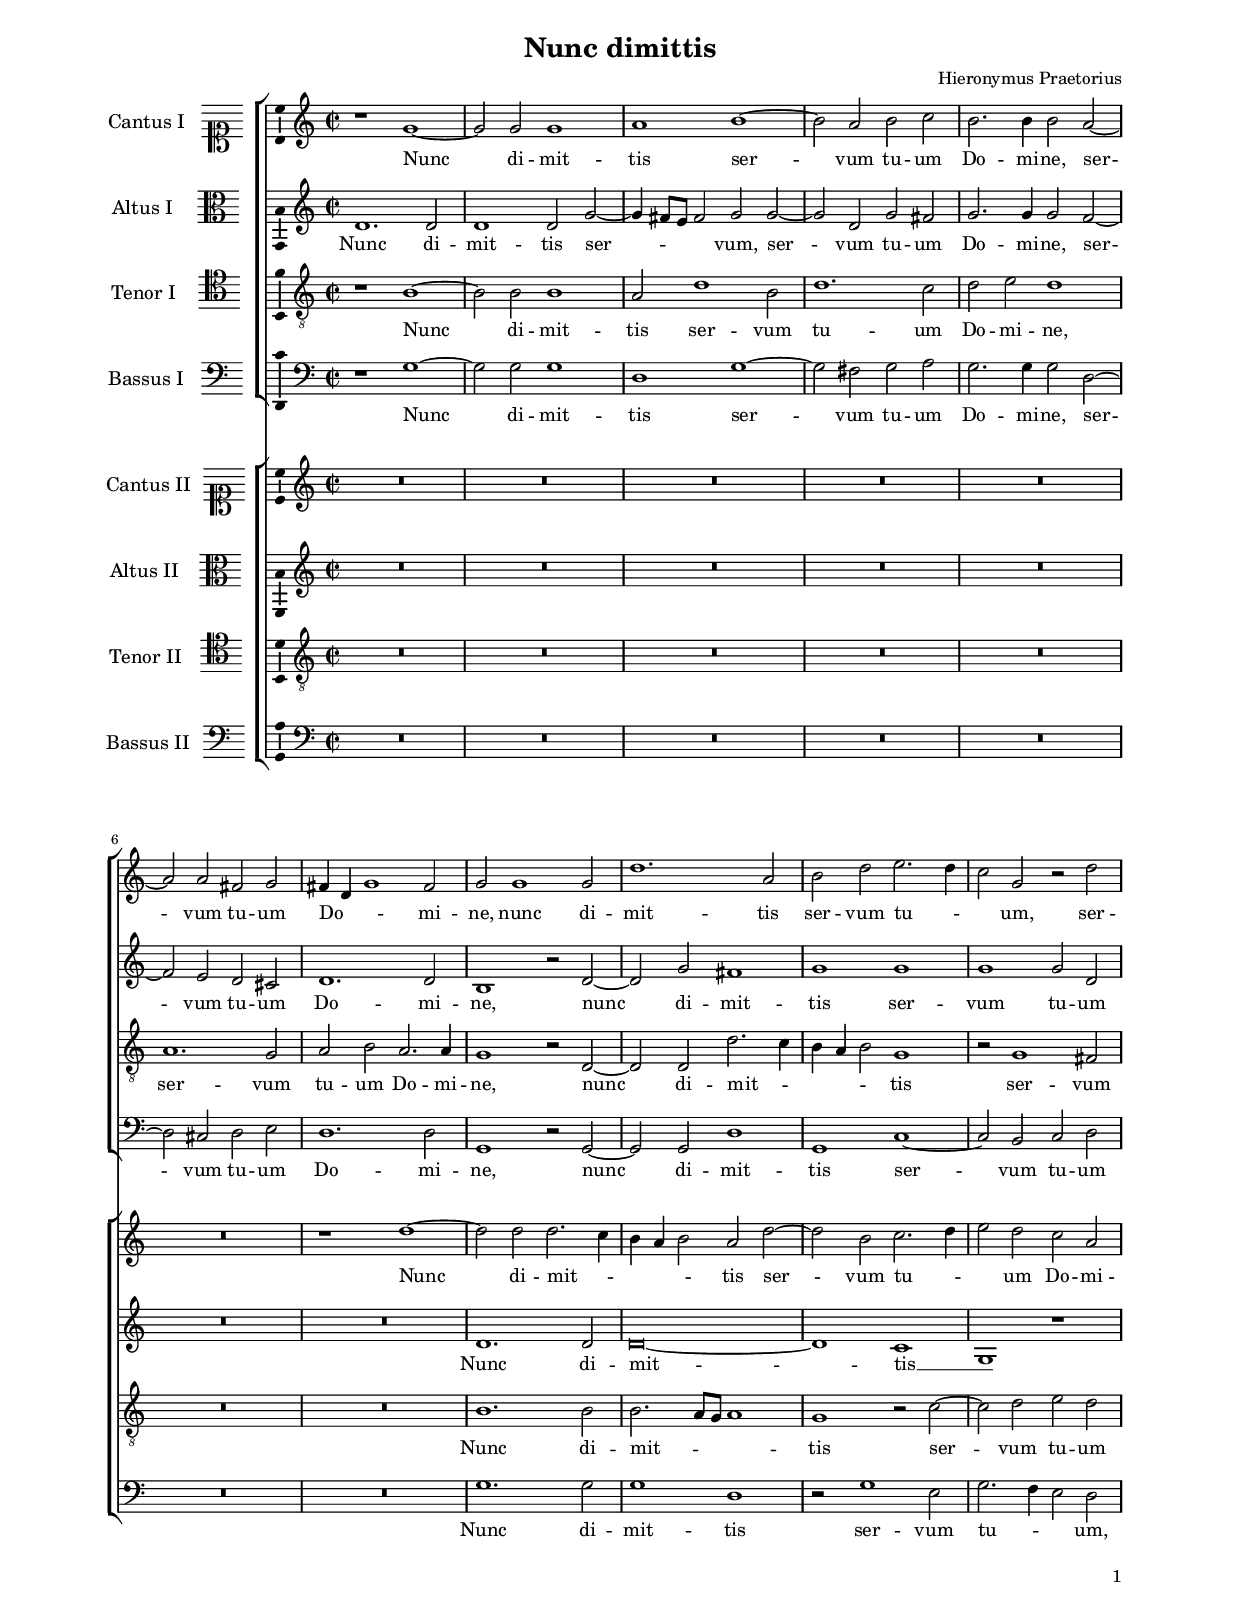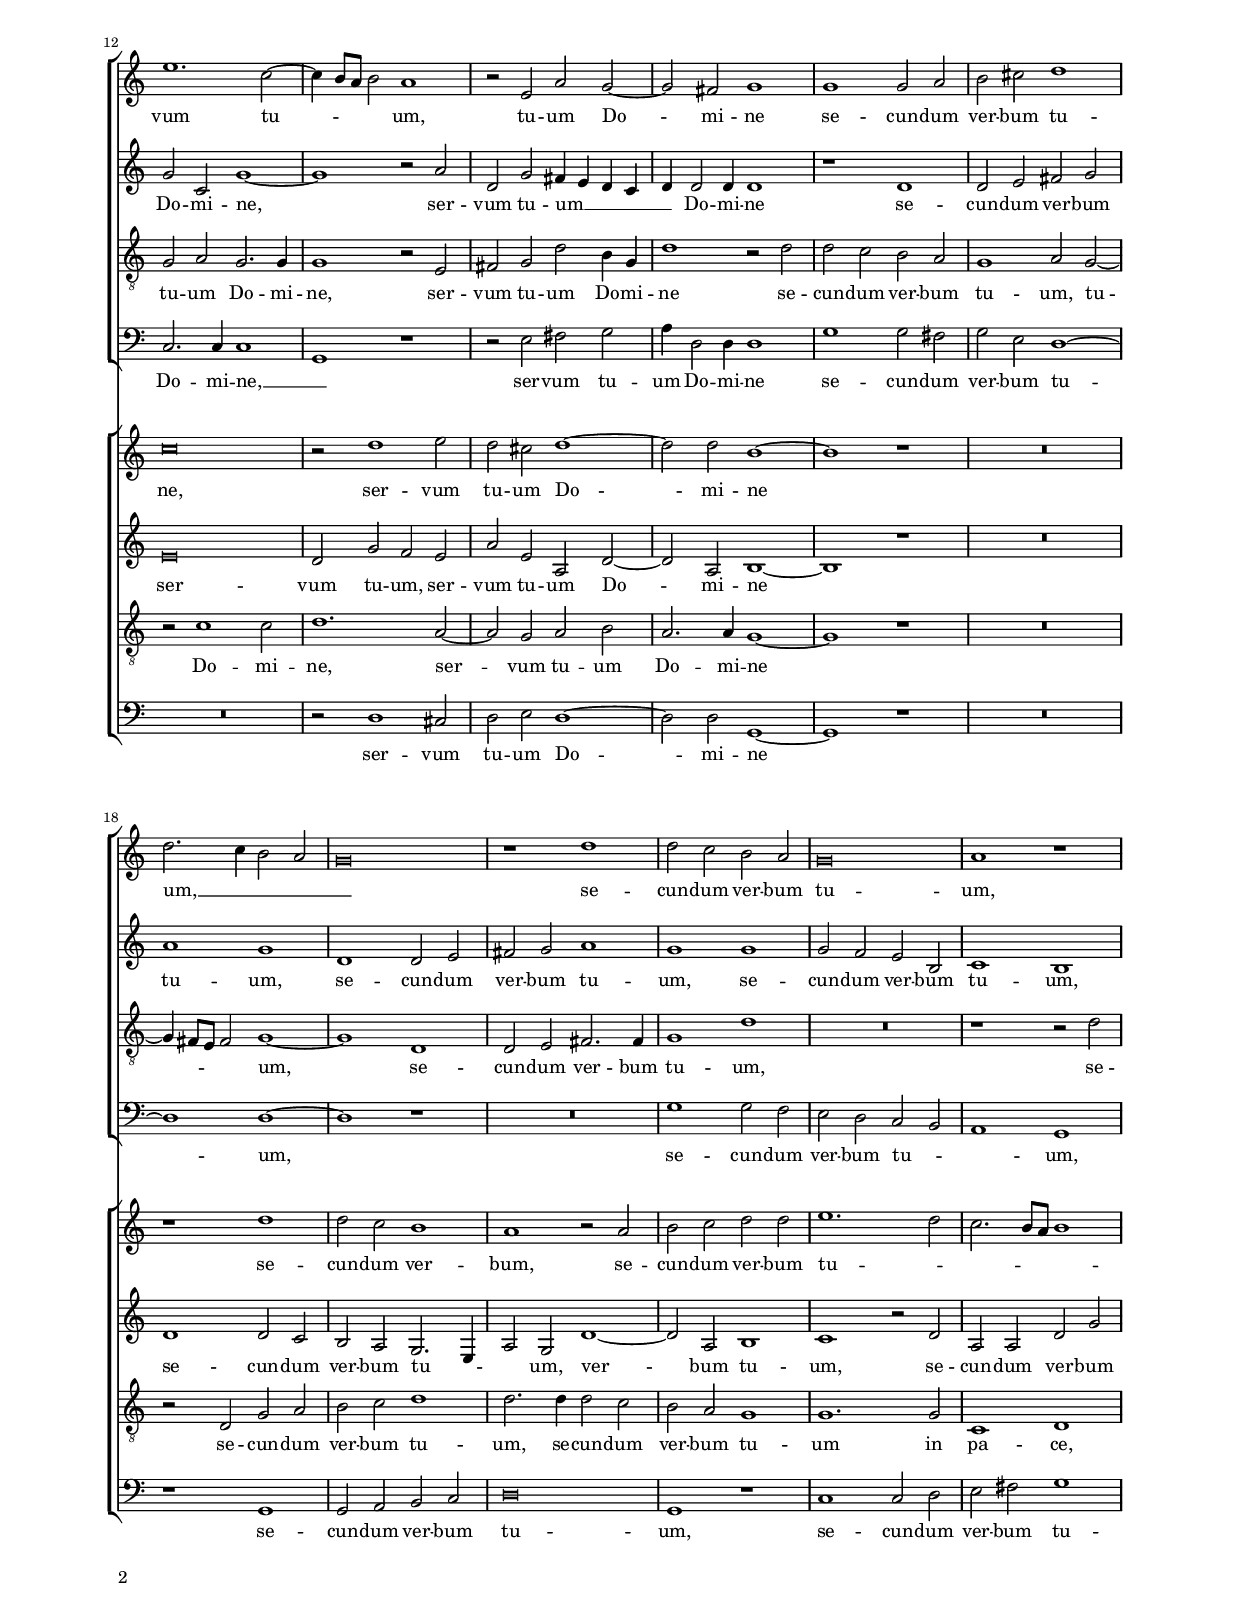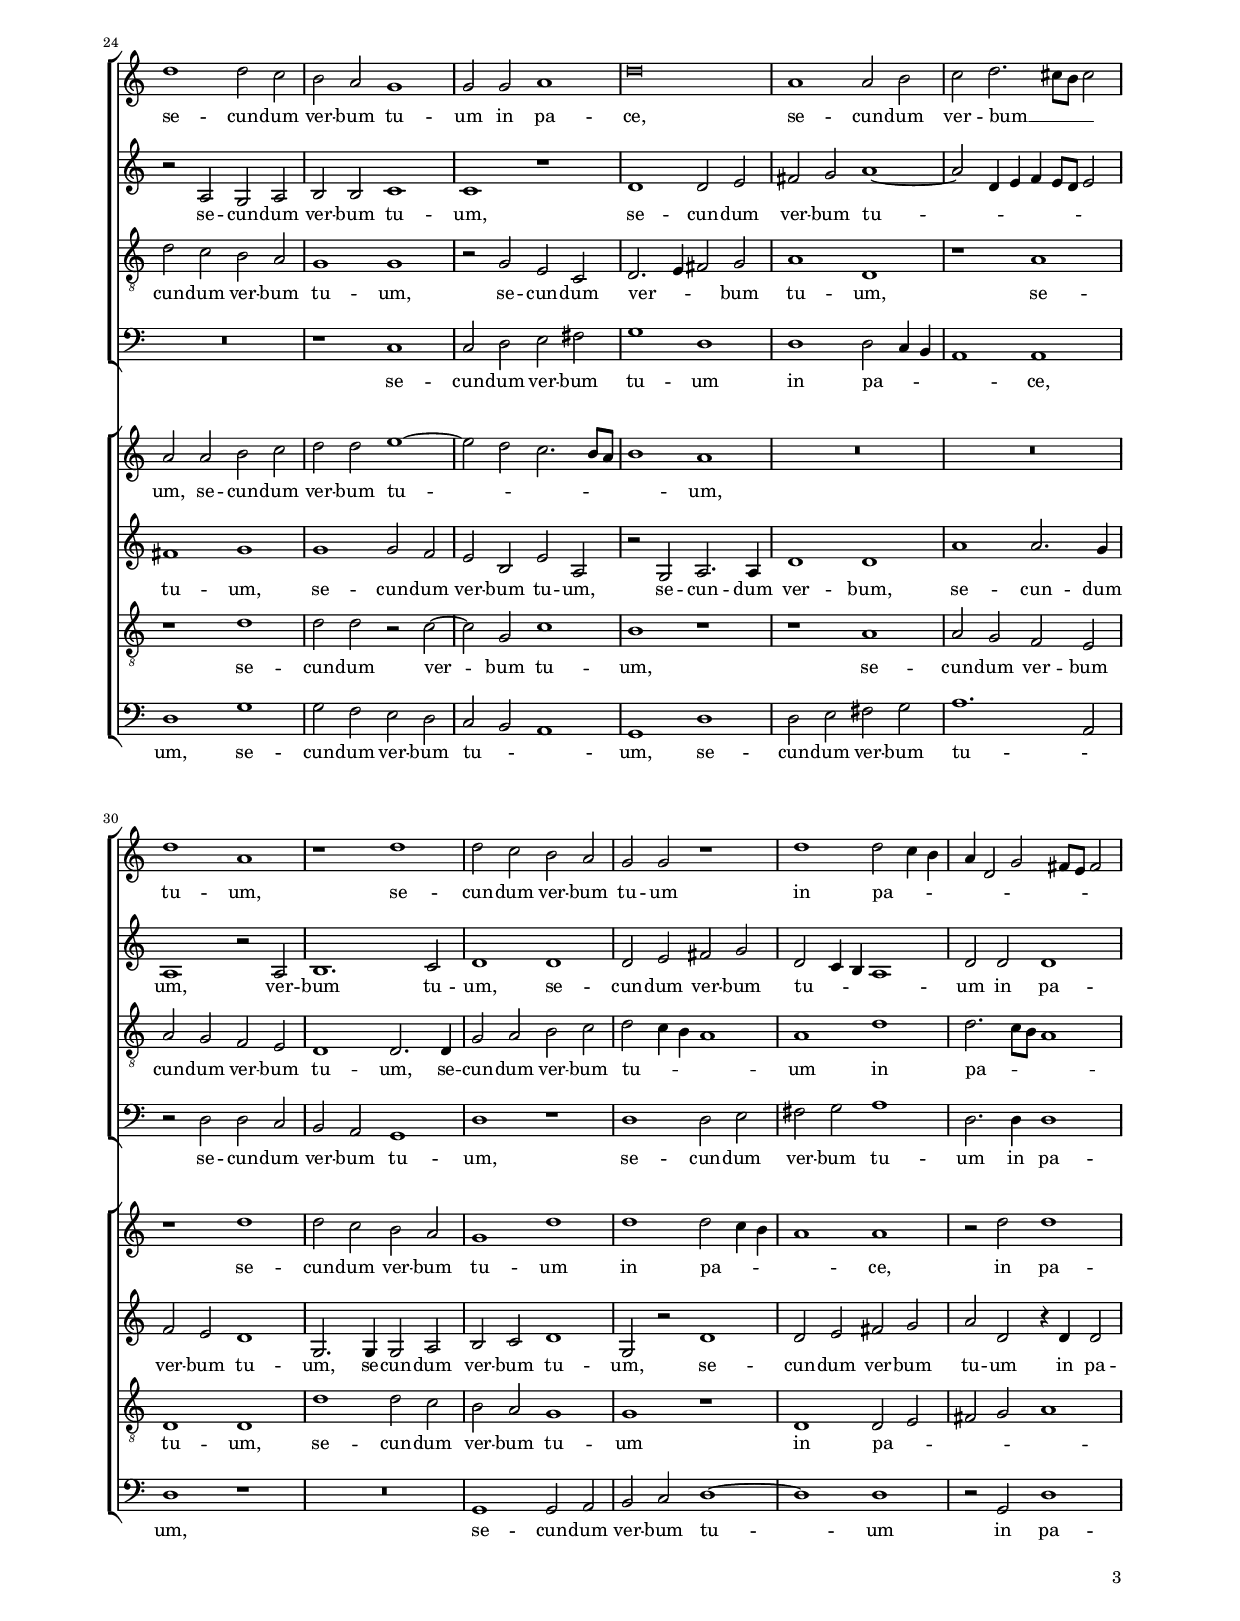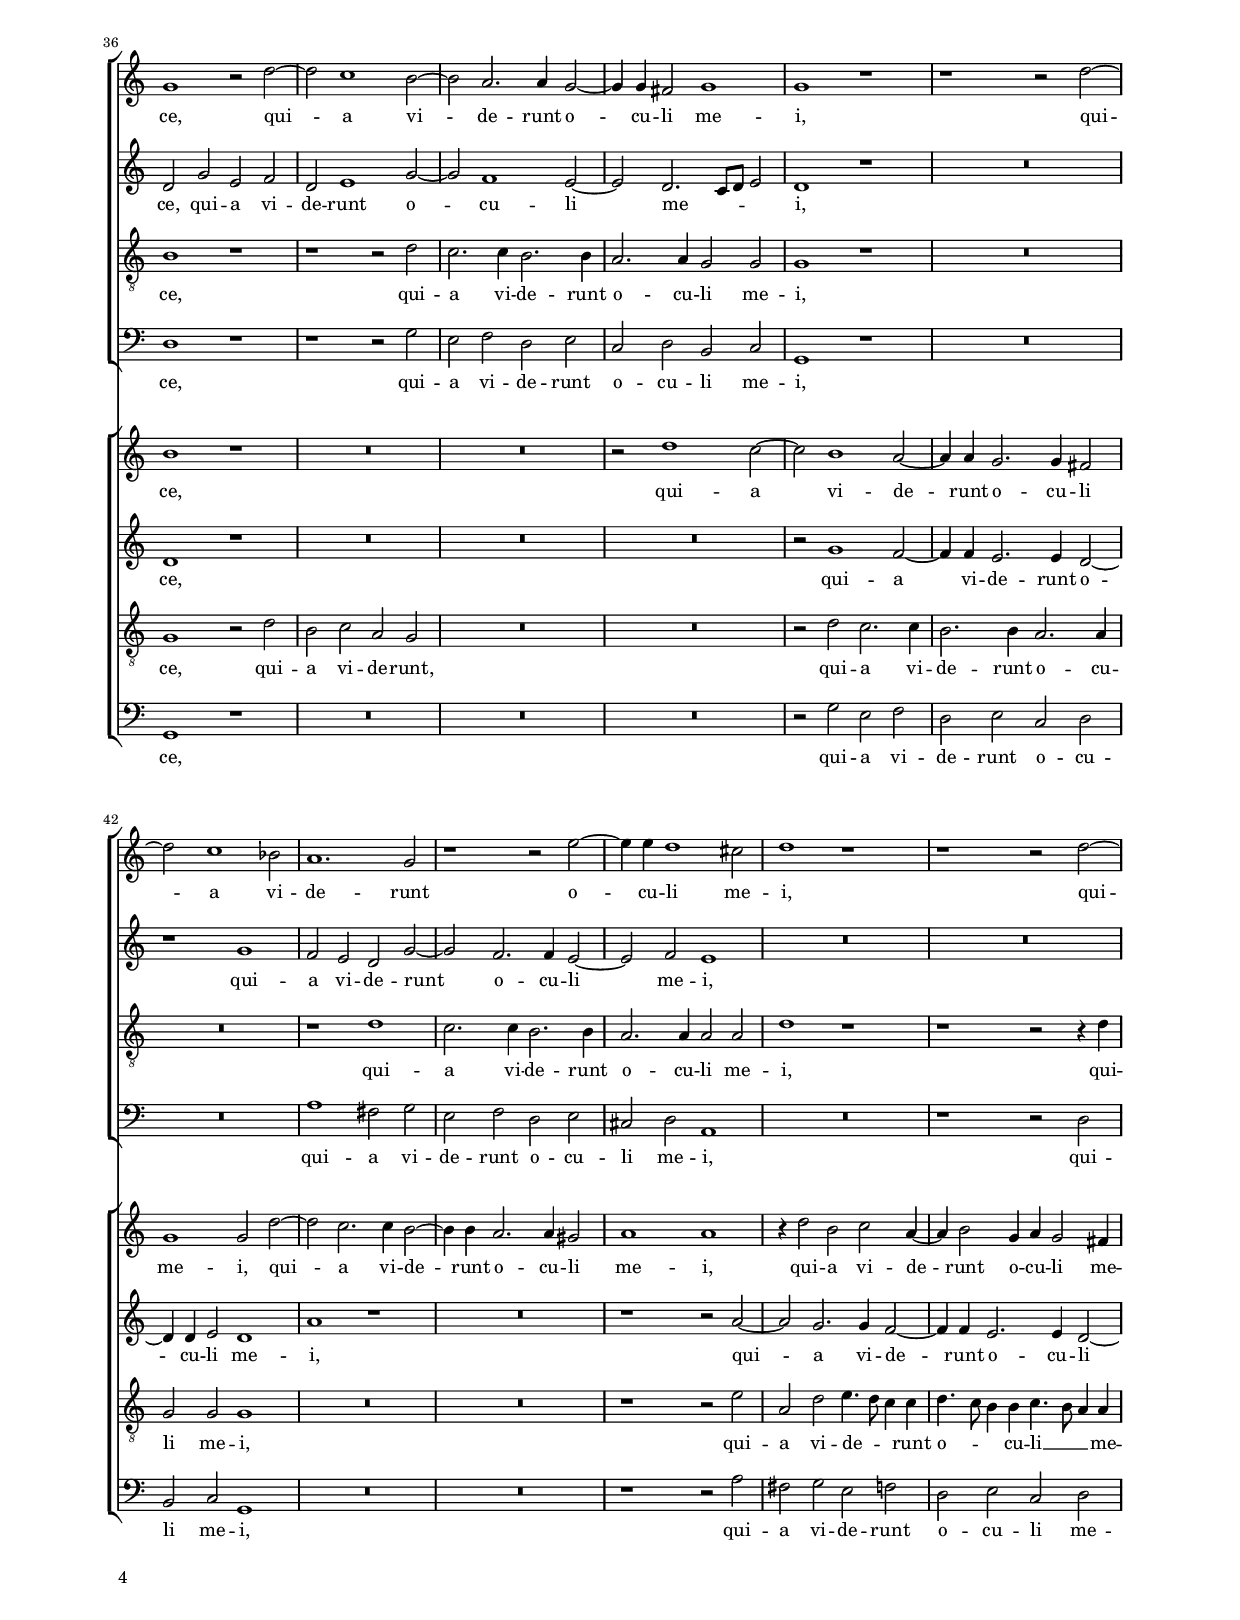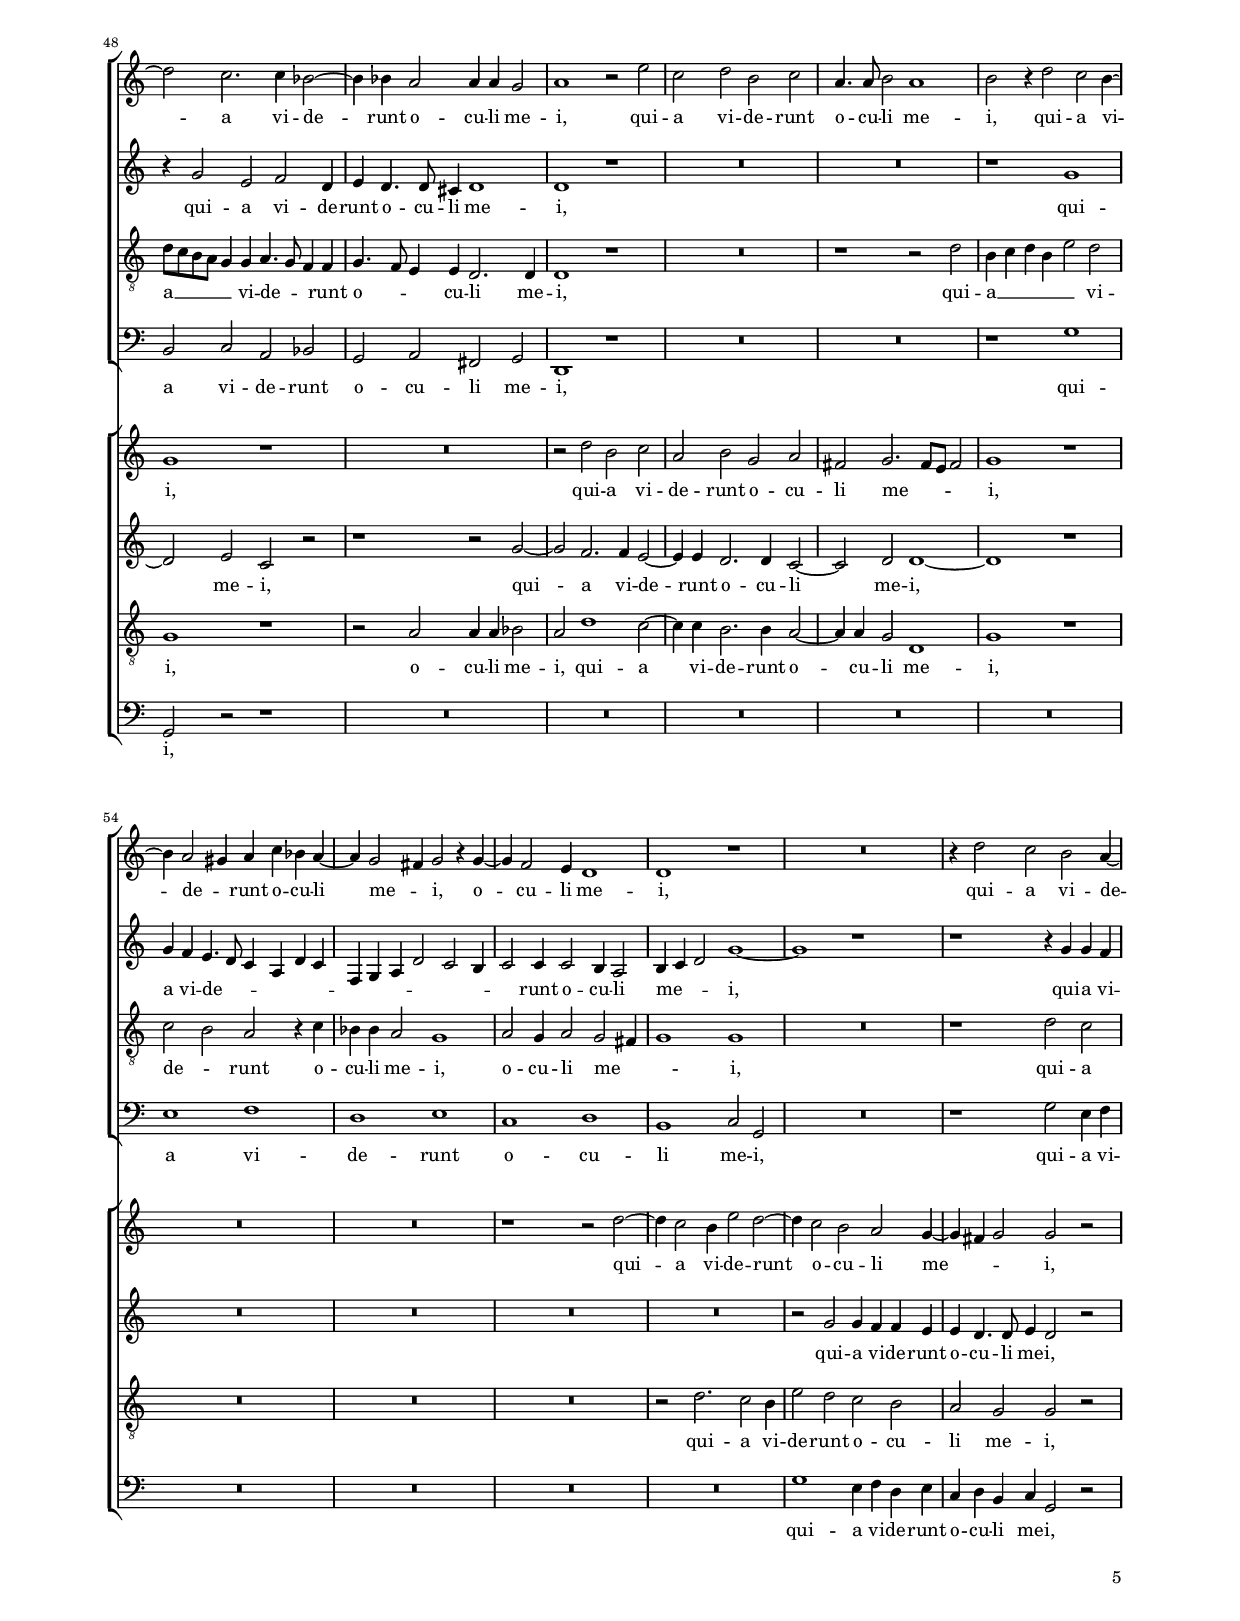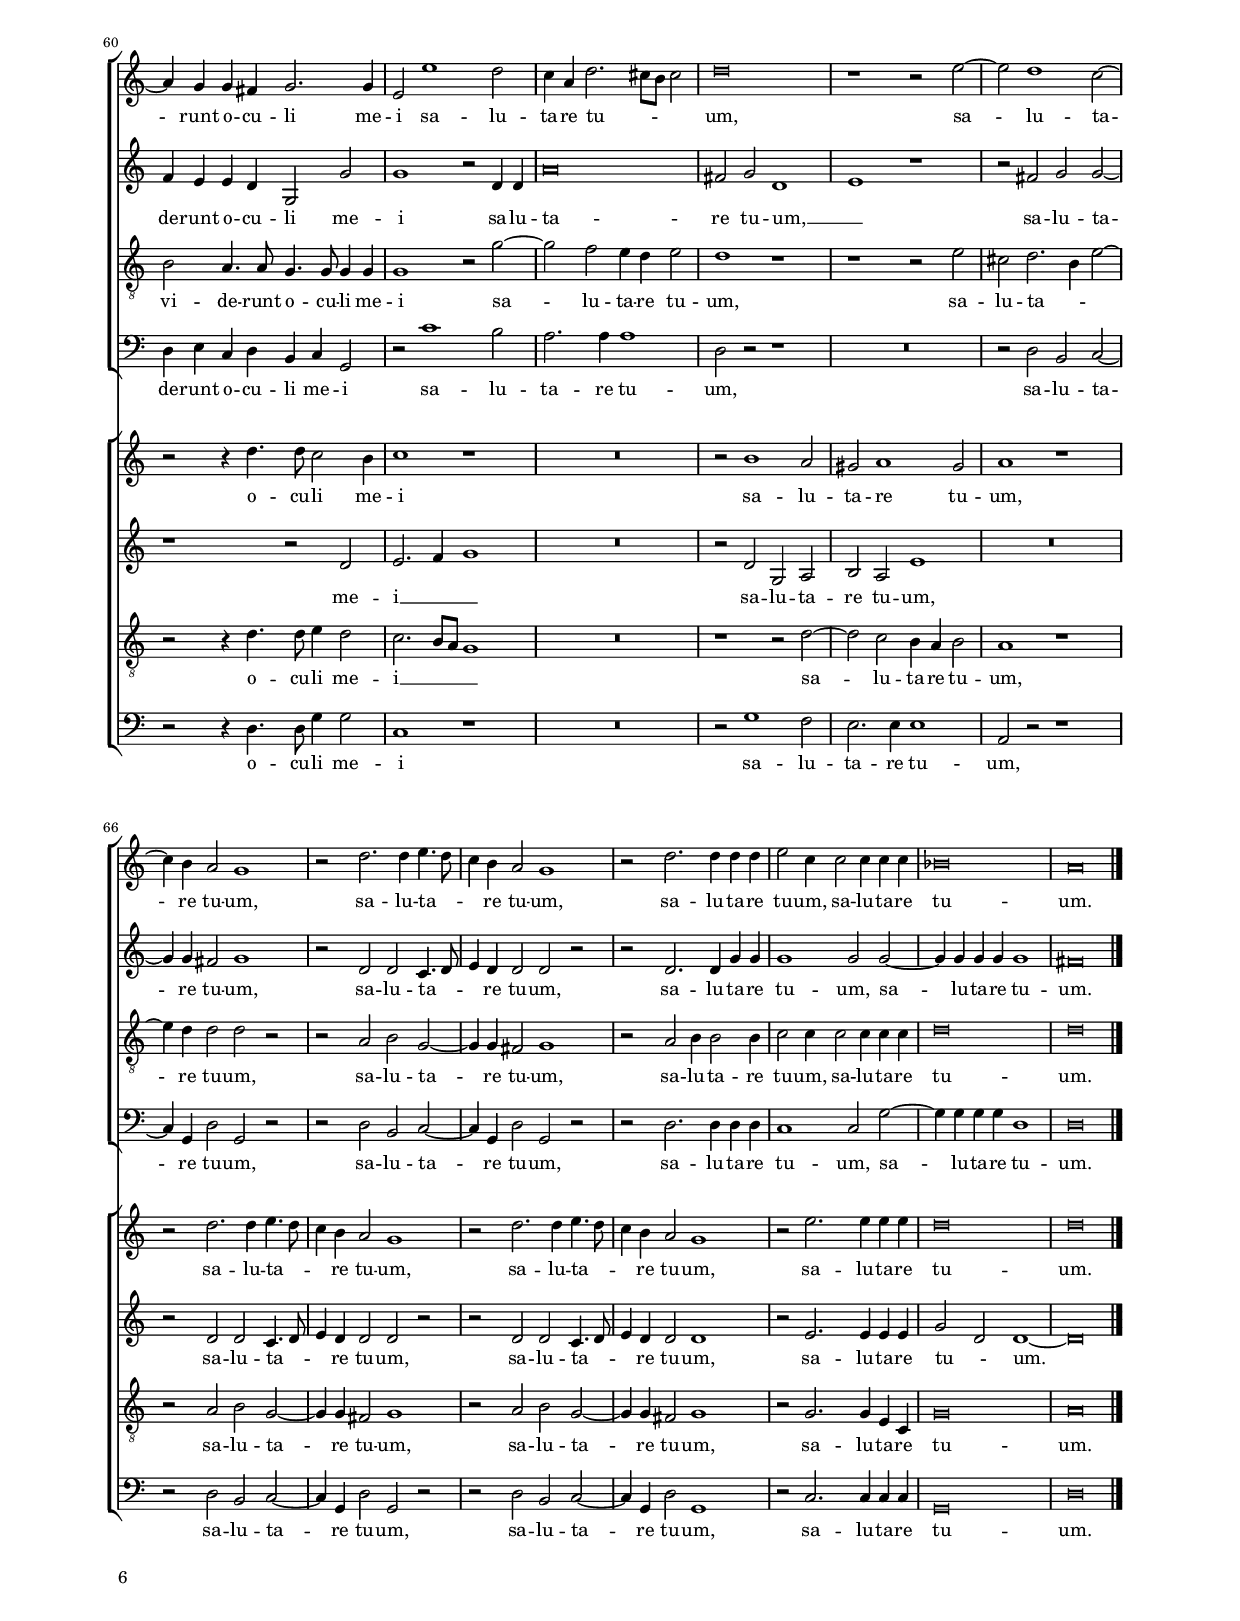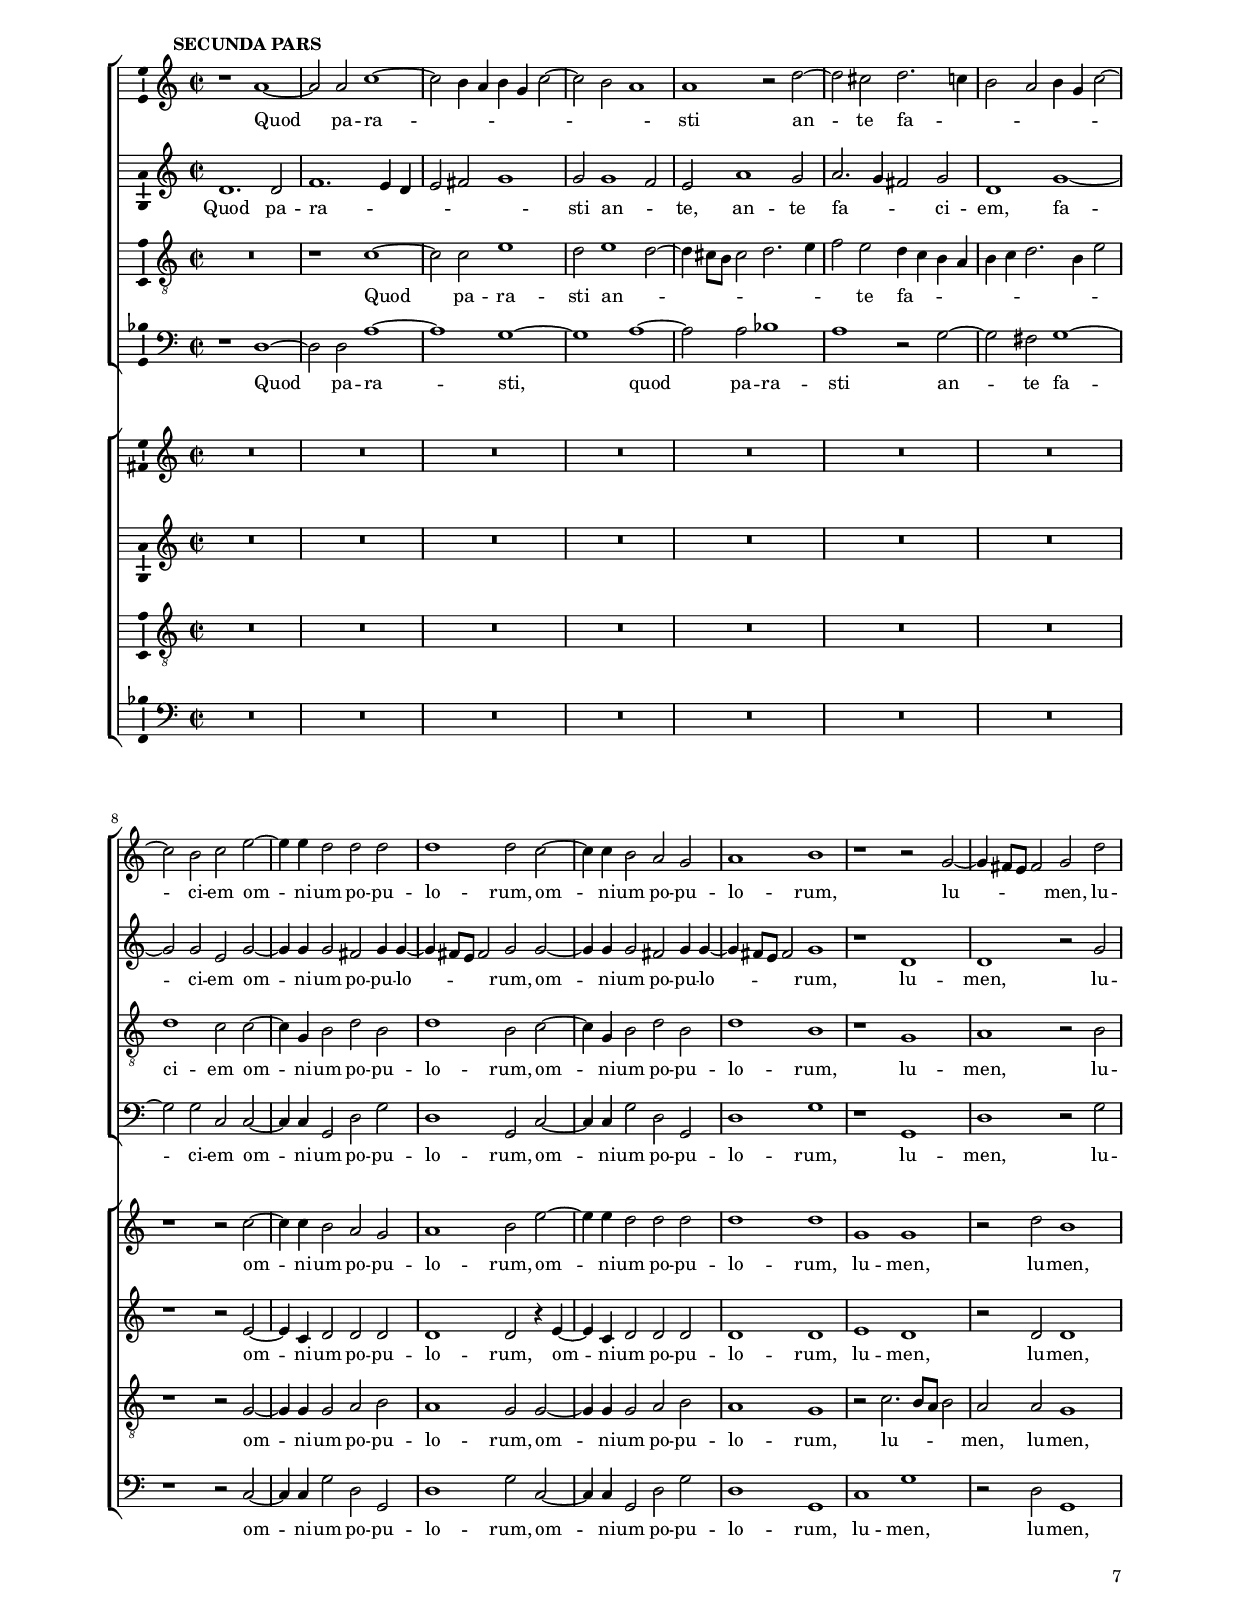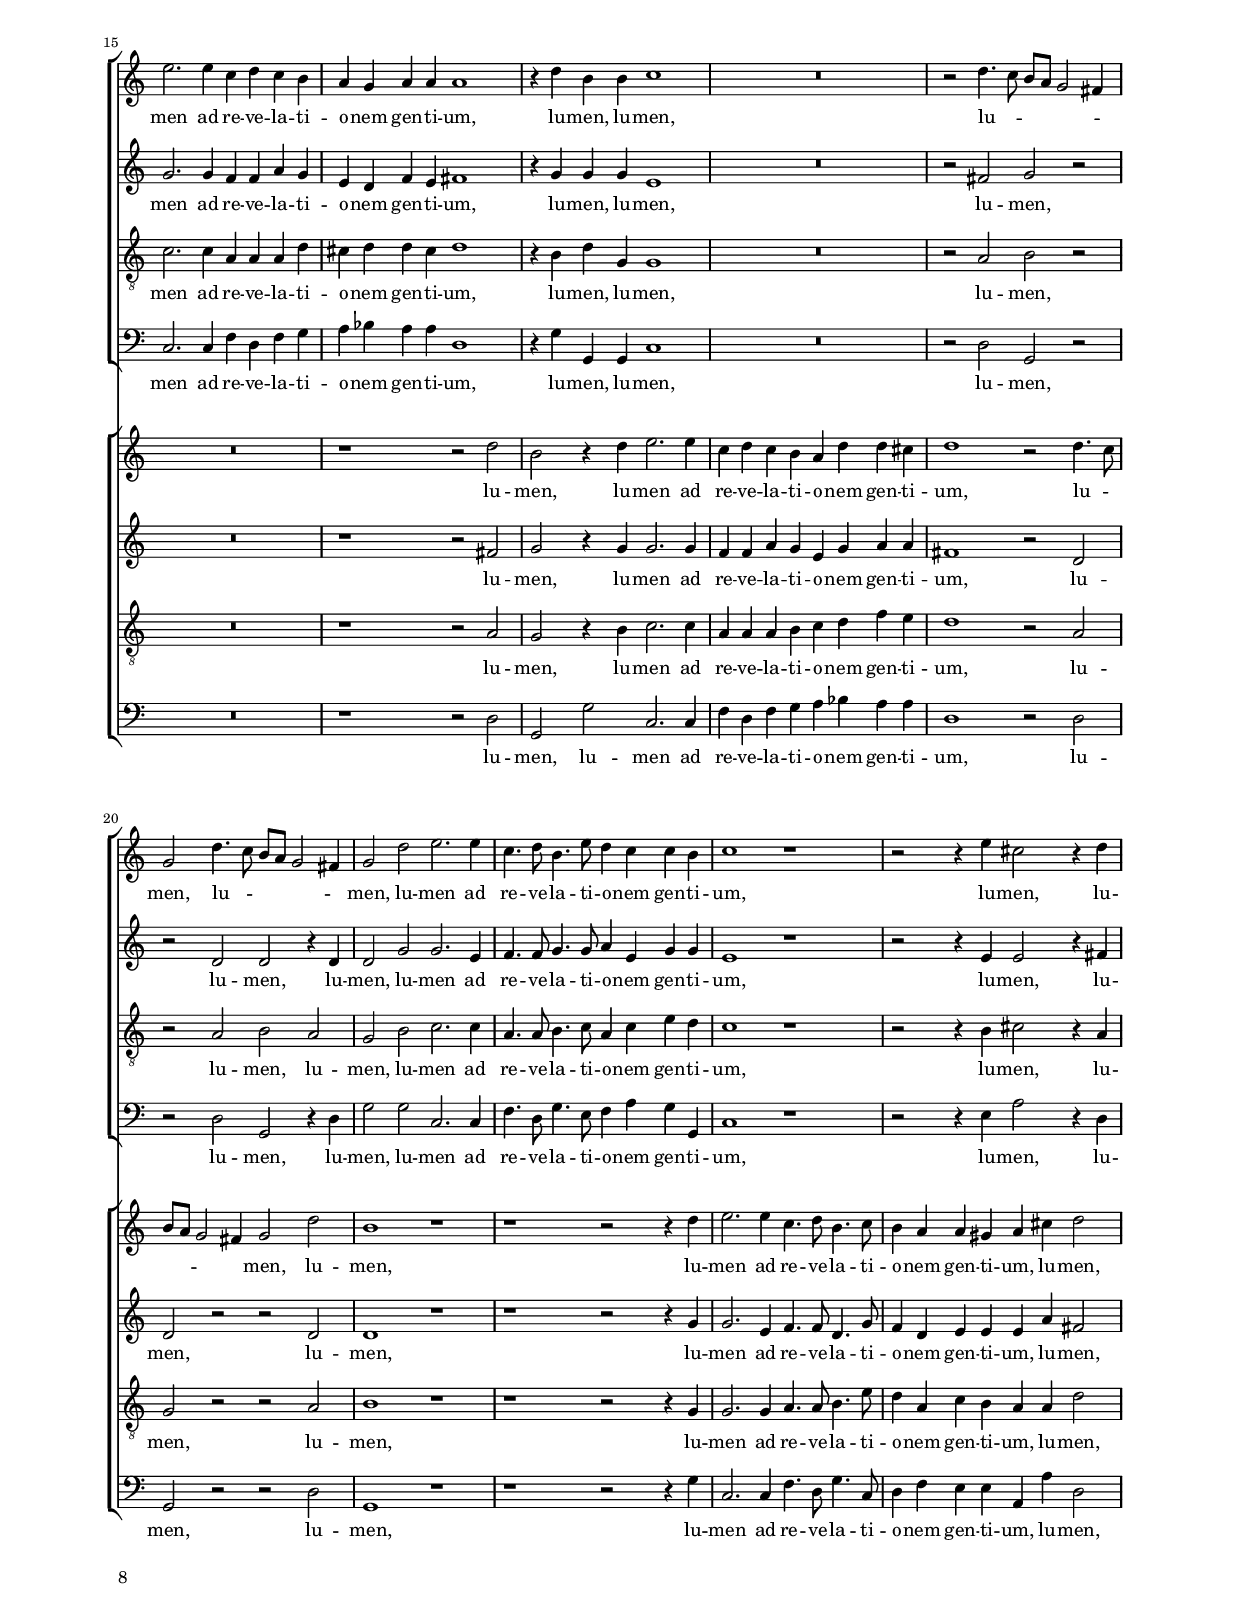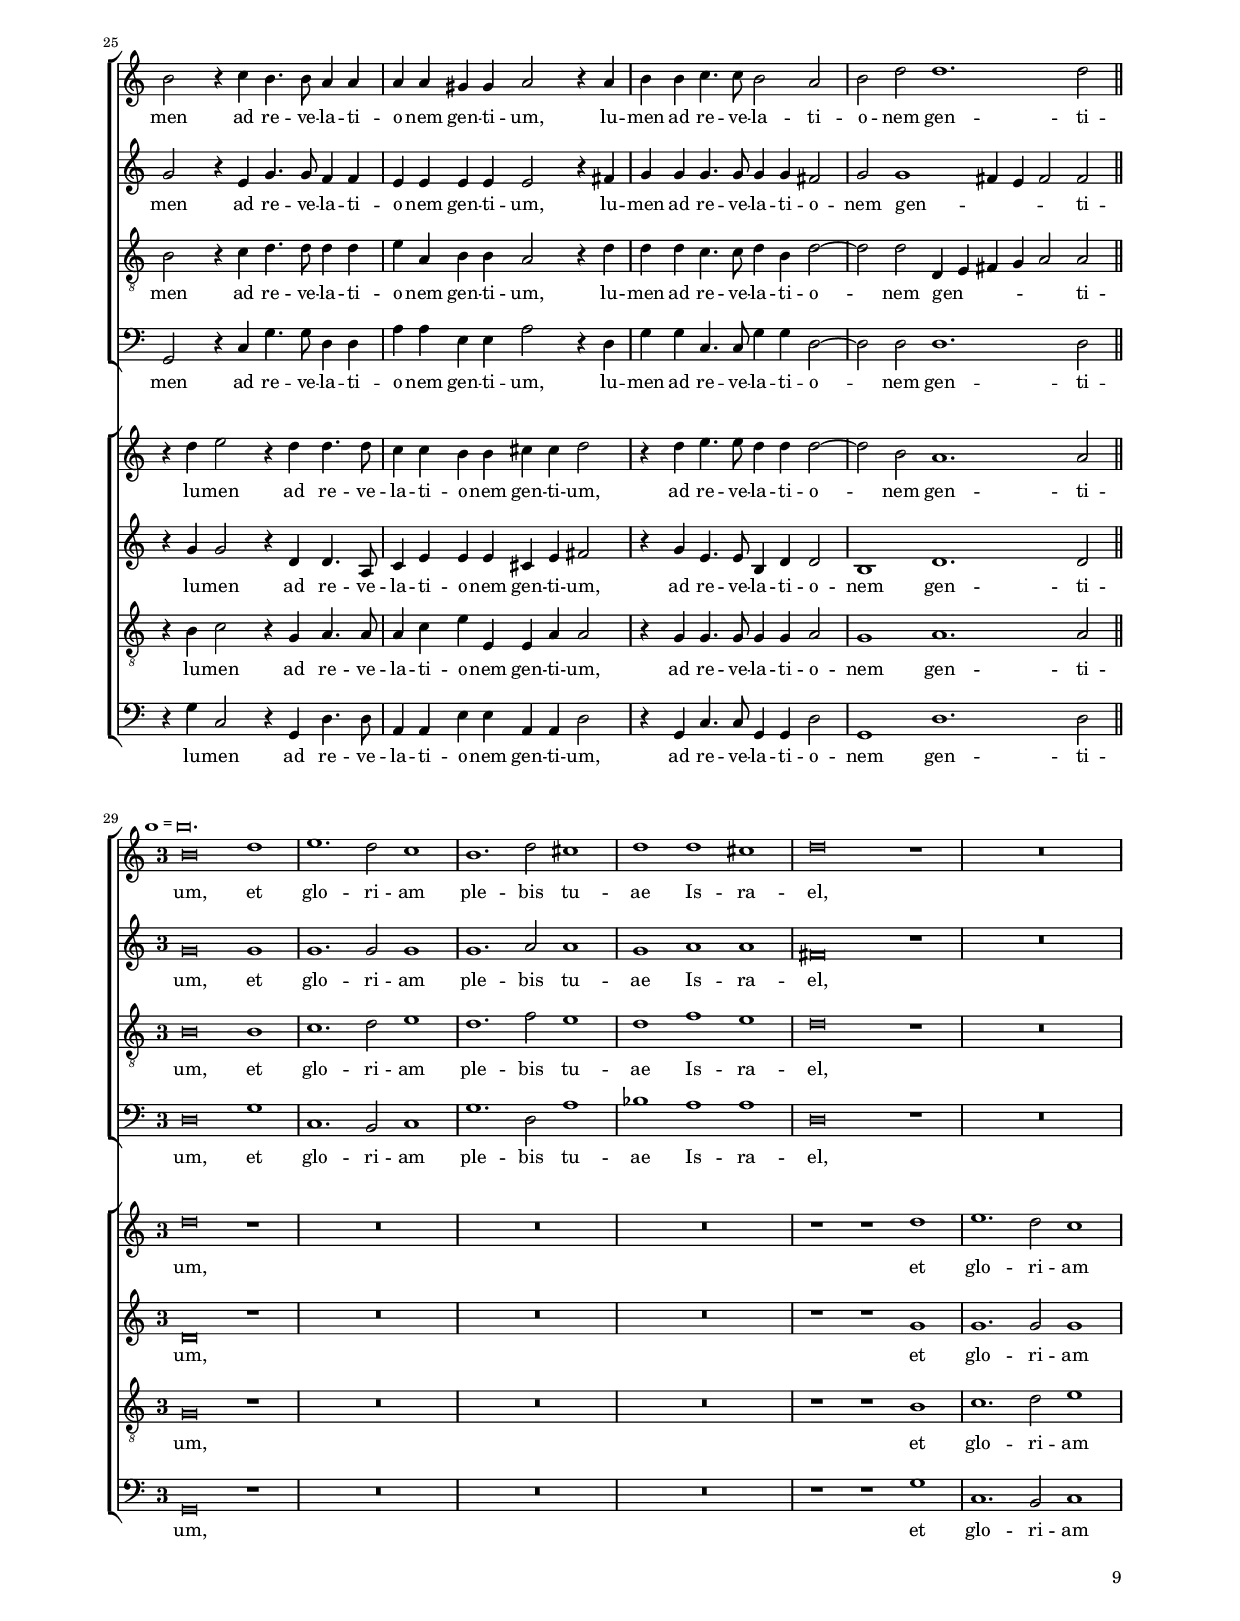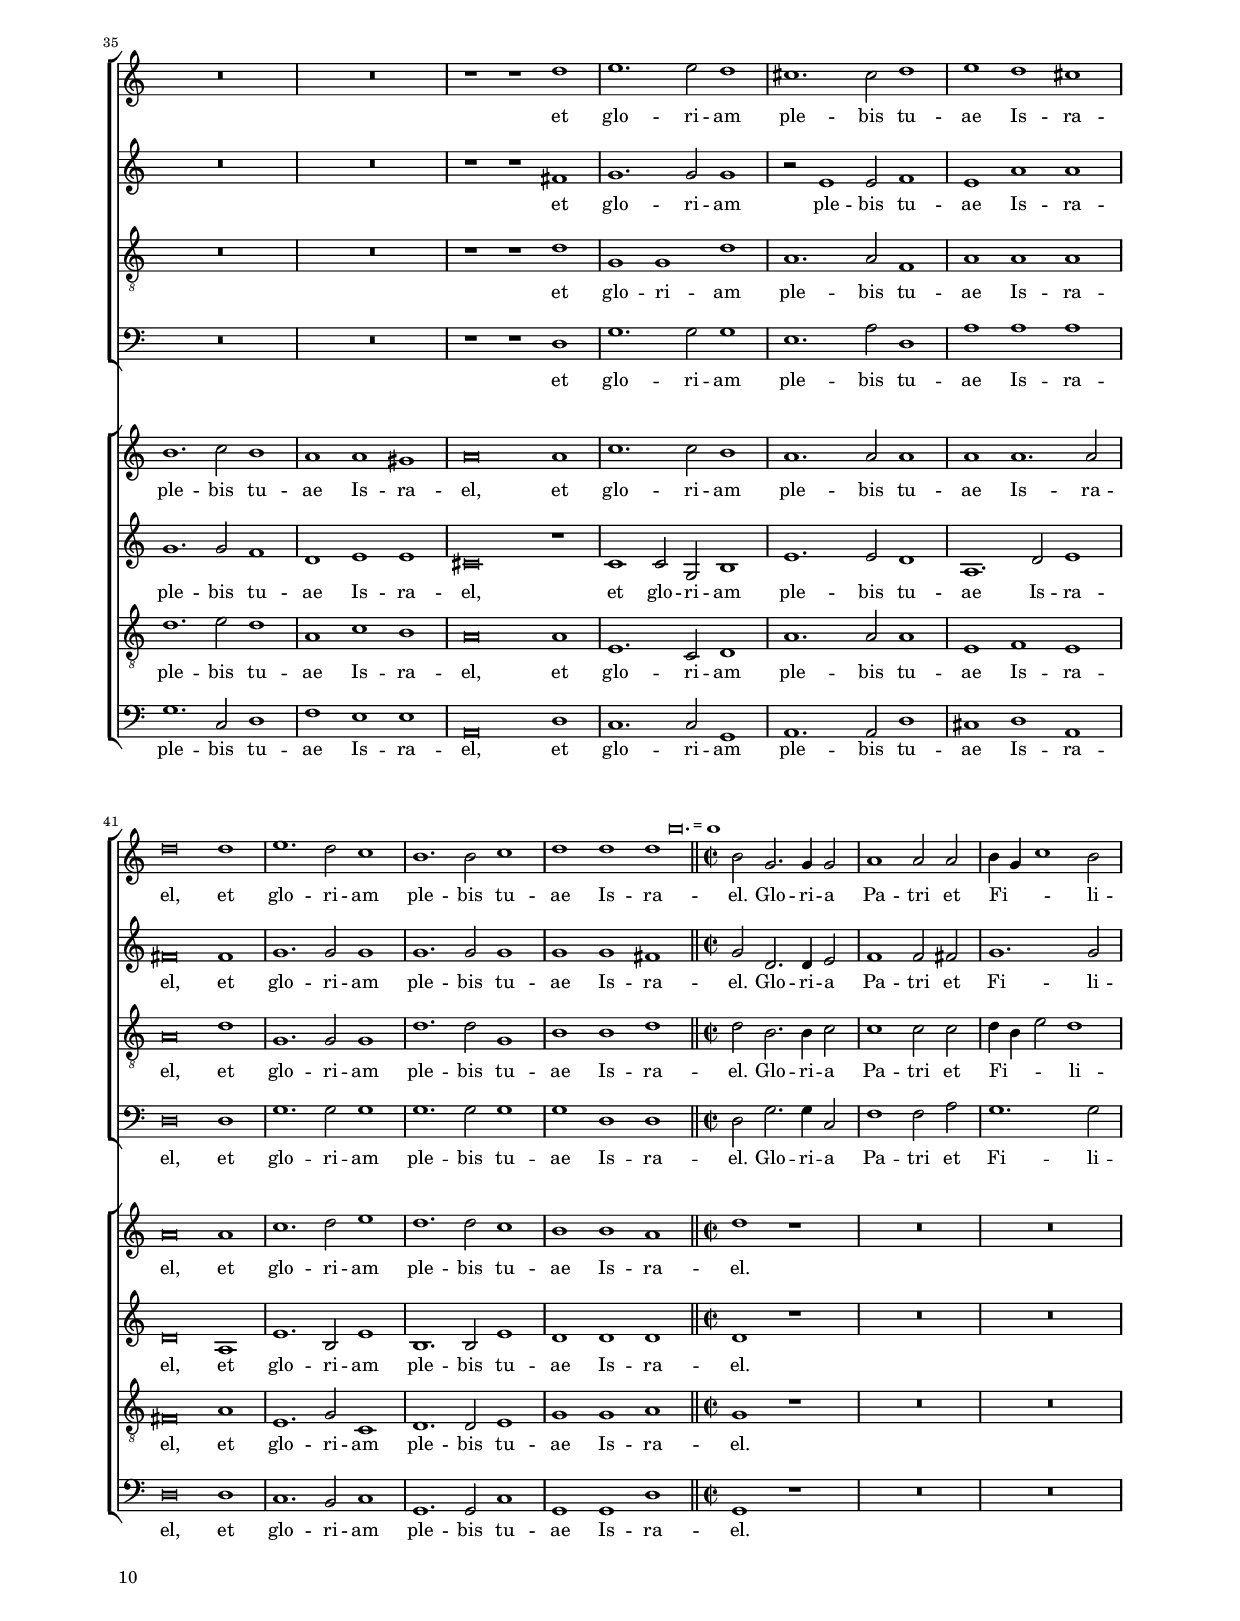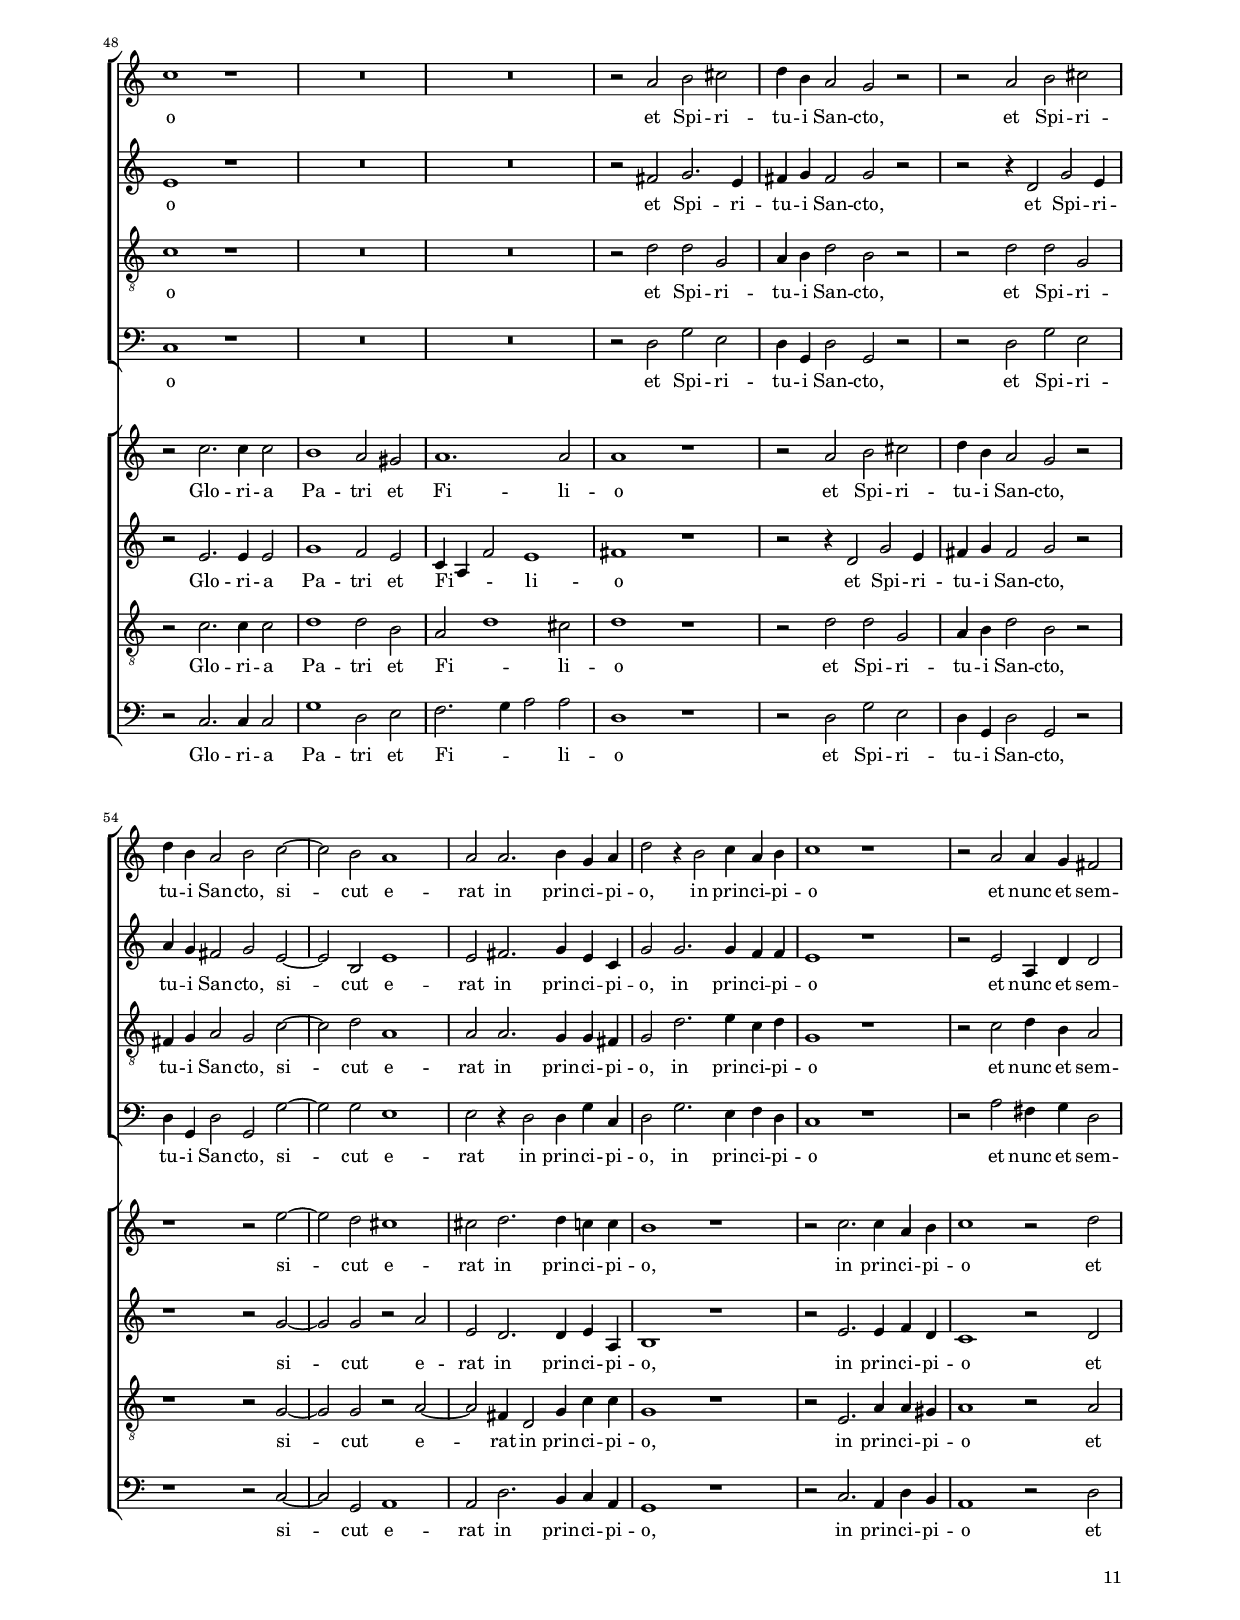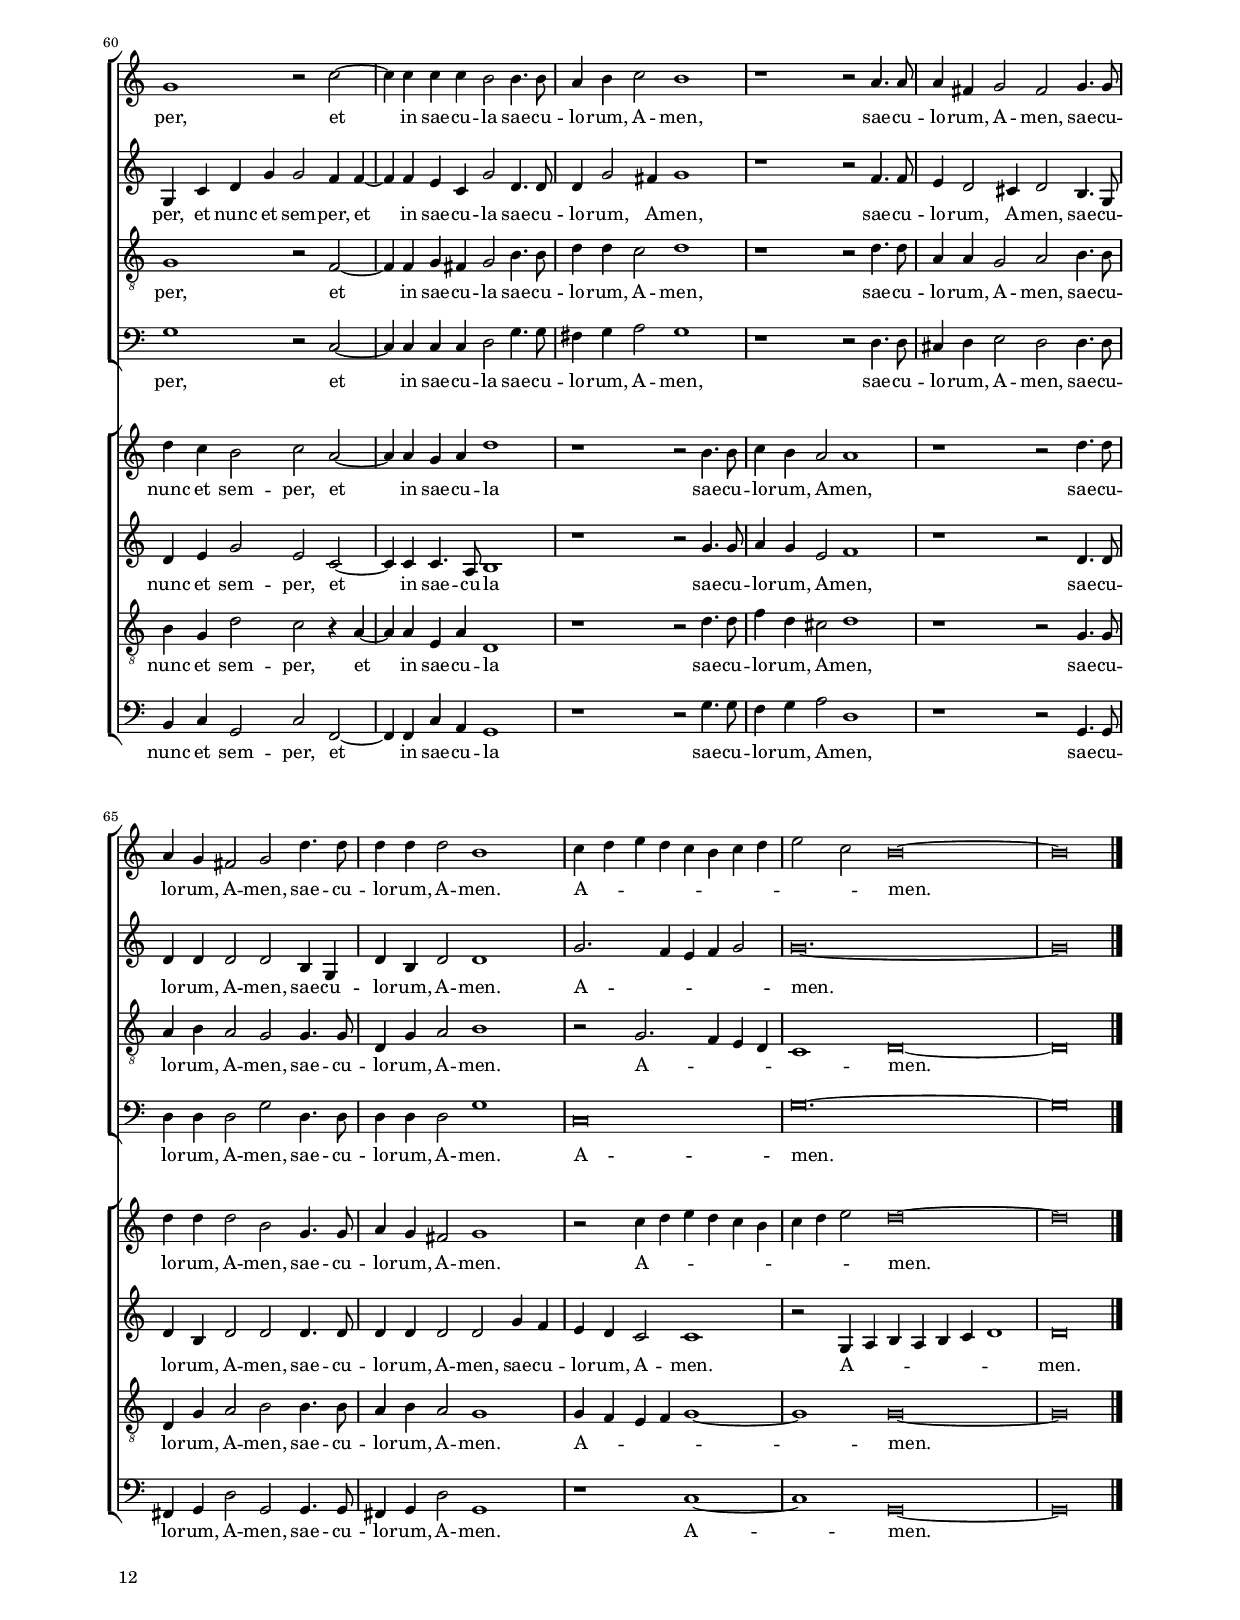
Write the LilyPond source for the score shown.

\header 
{
	title="Nunc dimittis"
	composer="Hieronymus Praetorius"
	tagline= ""
}

\version "2.24.2"
\language deutsch
#(set-global-staff-size 15)
% #(set-default-paper-size "letter")
#(ly:set-option 'point-and-click #f)


\paper
	{
	top-margin = 2 \cm
	bottom-margin = 1.4 \cm
	left-margin = 2 \cm
	right-margin = 2 \cm
	print-page-number = ##f
	ragged-bottom = ##f
	ragged-last-bottom = ##f
%	systems-per-page = 2
%	page-count = 8
	score-system-spacing = #'((basic-distance . 18) (minimum-distance . 14) (padding . 7) (strechability . 250))
	system-system-spacing = #'((basic-distance . 18) (minimum-distance . 14) (padding . 7) (strechability . 250))
	oddFooterMarkup=\markup   \fill-line { "" \fromproperty #'page:page-number-string }
	evenFooterMarkup=\markup  \fill-line { \fromproperty #'page:page-number-string "" }
	last-bottom-spacing = #'((basic-distance . 12) (minimum-distance . 7) (padding . 4))
	}


global =  
	{
	\key c \major
	\time 2/2 \set Score.measureLength = #(ly:make-moment 2/1)
	\set Score.tempoHideNote = ##t
	\tempo 2 = 90
	\skip 1*2*72 \bar "|."
	}

	ficta = { \once \set suggestAccidentals = ##t }
	
	forget = #(define-music-function (music) (ly:music?) #{
	\accidentalStyle forget
	$music
	\accidentalStyle default
	#})

		
incipitcantusprimus = \markup { \score {
	{
	\set Staff.instrumentName = \markup { \fontsize #1 "Cantus I" }
	\key c \major
	\clef soprano
	s4 \bar ""
	}
	\layout  {
	raggedright = ##t
	indent = 1.8 \cm
	line-width = 2.5\cm
	\context { \Staff \remove Time_signature_engraver }
	\override Staff.Clef.Y-extent = #'(0 . 0)
	}} \hspace #1 }
	  
incipitaltusprimus = \markup { \score {
	{
	\set Staff.instrumentName = \markup { \fontsize #1 "Altus I" }
	\key c \major
	\clef alto
	s4 \bar ""
	}
	\layout  {
	raggedright = ##t
	indent = 1.8 \cm
	line-width = 2.5\cm
	\context { \Staff \remove Time_signature_engraver }
	\override Staff.Clef.Y-extent = #'(0 . 0)
	}} \hspace #1 }
	  
incipittenorprimus = \markup { \score {
	{
	\set Staff.instrumentName = \markup { \fontsize #1 "Tenor I" }
	\key c \major
	\clef tenor
	s4 \bar ""
	}
	\layout  {
	raggedright = ##t
	indent = 1.8 \cm
	line-width = 2.5\cm
	\context { \Staff \remove Time_signature_engraver }
	\override Staff.Clef.Y-extent = #'(0 . 0)
	}} \hspace #1 }


incipitbassusprimus = \markup { \score {
	{
	\set Staff.instrumentName = \markup { \fontsize #1 "Bassus I" }
	\key c \major
	\clef bass
	s4 \bar ""
	}
	\layout  {
	raggedright = ##t
	indent = 1.8 \cm
	line-width = 2.5\cm
	\context { \Staff \remove Time_signature_engraver }
	\override Staff.Clef.Y-extent = #'(0 . 0)
	}} \hspace #1 }

incipitcantussecundus = \markup { \score {
	{
	\set Staff.instrumentName = \markup { \fontsize #1 "Cantus II" }
	\key c \major
	\clef soprano
	s4 \bar ""
	}
	\layout  {
	raggedright = ##t
	indent = 1.8 \cm
	line-width = 2.5\cm
	\context { \Staff \remove Time_signature_engraver }
	\override Staff.Clef.Y-extent = #'(0 . 0)
	}} \hspace #1 }


incipitaltussecundus = \markup { \score {
	{
	\set Staff.instrumentName = \markup { \fontsize #1 "Altus II" }
	\key c \major
	\clef alto
	s4 \bar ""
	}
	\layout  {
	raggedright = ##t
	indent = 1.8 \cm
	line-width = 2.5\cm
	\context { \Staff \remove Time_signature_engraver }
	\override Staff.Clef.Y-extent = #'(0 . 0)
	}} \hspace #1 }


incipittenorsecundus = \markup { \score {
	{
	\set Staff.instrumentName = \markup { \fontsize #1 "Tenor II" }
	\key c \major
	\clef tenor
	s4 \bar ""
	}
	\layout  {
	raggedright = ##t
	indent = 1.8 \cm
	line-width = 2.5\cm
	\context { \Staff \remove Time_signature_engraver }
	\override Staff.Clef.Y-extent = #'(0 . 0)
	}} \hspace #1 }	


incipitbassussecundus = \markup { \score {
	{
	\set Staff.instrumentName = \markup { \fontsize #1 "Bassus II" }
	\key c \major
	\clef bass
	s4 \bar ""
	}
	\layout  {
	raggedright = ##t
	indent = 1.8 \cm
	line-width = 2.5\cm
	\context { \Staff \remove Time_signature_engraver }
	\override Staff.Clef.Y-extent = #'(0 . 0)
	}} \hspace #1 }

cantusprimus =  \relative c''
	{
	r1 g~
	g2 g g1
	a1 h~
	h2 a h c
%5
	h2. h4 h2 a~ |
	a2 a fis g
	fis4 d g1 fis2
	g2 g1 g2
	d'1. a2
%10
	h2 d e2. d4 |
	c2 g r d'
	e1. c2~
	c4 h8 a h2 a1
	r2 e a g~
%15
	g2 fis g1 |
	g1 g2 a
	h2 cis d1
	d2. c4 h2 a
	g\breve
%20
	r1 d' |
	d2 c h a
	g\breve
	a1 r
	d1 d2 c
%25
	h2 a g1 |
	g2 g a1
	d\breve
	a1 a2 h
	c2 d2. cis8 h cis2
%30
	d1 a |
	r1 d
	d2 c h a
	g2 g r1
	d'1 d2 c4 h
%35
	a4 d,2 g fis8 e fis2 |
	g1 r2 d'~
	d2 c1 h2~
	h2 a2. a4 g2~
	g4 g fis2 g1
%40
	g1 r |
	r1 r2 d'~
	d2 c1 b2
	a1. g2
	r1 r2 e'~
%45
	e4 e d1 cis2 |
	d1 r
	r1 r2 d~
	d2 c2. c4 b2~
	b4 b a2 a4 a g2
%50
	a1 r2 e' |
	c2 d h c
	a4. a8 h2 a1
	h2 r4 d2 c h4~
	h4 a2 gis4 a c  b a~
%55
	a4 g2 fis4 g2 r4 g~ |
	g4 f2 e4 d1
	d1 r
	R\breve
	r4 d'2 c h a4~
%60
	a4 g g fis g2. g4 |
	e2 e'1 d2
	c4 a d2. cis8 h cis2
	d\breve
	r1 r2 e~
%65
	e2 d1 c2~ |
	c4 h a2 g1
	r2 d'2. d4 e4. d8
	c4 h a2 g1
	r2 d'2. d4 d d
%70
	e2 c4 c2 c4 c c |
	b\breve
	a\breve |
	}

altusprimus =  \relative c' 
	{
	d1. d2
	d1 d2 g~
	g4 fis8 e fis2 g g~
	g2 d g fis
%5
	g2. g4 g2 f~ |
	f2 e d cis
	d1. d2
	h1 r2 d~
	d2 g fis1
%10
	g1 g |
	g1 g2 d
	g2 c, g'1~
	g1 r2 a
	d,2 g fis4 e d c
%15
	d4 d2 d4 d1 |
	r1 d
	d2 e fis g
	a1 g
	d1 d2 e
%20
	fis2 g a1 |
	g1 g
	g2 f e h
	c1 h
	r2 a g a
%25
	h2 h c1 |
	c1 r
	d1 d2 e
	fis2 g a1~
	a2 d,4 e f e8 d e2
%30
	a,1 r2 a |
	h1. c2
	d1 d
	d2 e fis g
	d2 c4 h a1
%35
	d2 d d1 |
	d2 g e f
	d2 e1 g2~
	g2 f1 e2~
	e2 d2. c8 d e2
%40
	d1 r |
	R\breve
	r1 g
	f2 e d g~
	g2 f2. f4 e2~
%45
	e2 f e1 |
	R\breve
	R\breve
	r4 g2 e f d4
	e4 d4. d8 cis4 d1
%50
	d1 r |
	R\breve
	R\breve
	r1 g
	g4 f e4. d8 c4 a d c
%55
	f,4 g a d2 c h4 |
	c2 c4 c2 h4 a2
	h4 c d2 g1~
	g1 r
	r1 r4 g g f
%60
	f4 e e d g,2 g' |
	g1 r2 d4 d
	a'\breve
	fis2 g d1
	e1 r
%65
	r2 fis g g~ |
	g4 g fis2 g1
	r2 d d c4. d8
	e4 d d2 d r
	r2 d2. d4 g g
%70
	g1 g2 g~ |
	g4 g g g g1
	fis\breve |
	}

tenorprimus =  \relative c' 
	{
	r1 h~
	h2 h h1
	a2 d1 h2
	d1. c2
%5
	d2 e d1 |
	a1. g2
	a2 h a2. a4
	g1 r2 d~
	d2 d d'2. c4
%10
	h4 a h2 g1 |
	r2 g1 fis2
	g2 a g2. g4
	g1 r2 e
	fis2 g d' h4 g
%15
	d'1 r2 d |
	d2 c h a
	g1 a2 g~
	g4 fis8 e fis2 g1~
	g1 d
%20
	d2 e fis2. fis4 |
	g1 d'
	R\breve
	r1 r2 d
	d2 c h a
%25
	g1 g |
	r2 g e c
	d2. e4 fis2 g
	a1 d,
	r1 a'
%30
	a2 g f e |
	d1 d2. d4
	g2 a h c
	d2 c4 h a1
	a1 d
%35
	d2. c8 h a1 |
	h1 r
	r1 r2 d
	c2. c4 h2. h4
	a2. a4 g2 g
%40
	g1 r |
	R\breve
	R\breve
	r1 d'
	c2. c4 h2. h4
%45
	a2. a4 a2 a |
	d1 r
	r1 r2 r4 d
	d8 c h a g4 g a4. g8 f4 f
	g4. f8 e4 e d2. d4
%50
	d1 r |
	R\breve
	r1 r2 d'
	h4 c d h e2 d
	c2 h a r4 c
%55
	b4 b a2 g1 |
	a2 g4 a2 g fis4
	g1 g
	R\breve
	r1 d'2 c
%60
	h2 a4. a8 g4. g8 g4 g |
	g1 r2 g'~
	g2 f e4 d e2
	d1 r
	r1 r2 e
%65
	cis2 d2. h4 e2~ |
	e4 d d2 d r
	r2 a h g~
	g4 g fis2 g1
	r2 a h4 h2 h4
%70
	c2 c4 c2 c4 c c |
	d\breve
	d\breve |
	}

bassusprimus  =  \relative c 
	{
	r1 g'~
	g2 g g1
	d1 g~
	g2 fis g a
%5
	g2. g4 g2 d~ |
	d2 cis d e
	d1. d2
	g,1 r2 g~
	g2 g d'1
%10
	g,1 c~ |
	c2 h c d
	c2. c4 c1
	g1 r
	r2 e' fis g
%15
	a4 d,2 d4 d1 |
	g1 g2 fis
	g2 e d1~
	d1 d~
	d1 r
%20
	R\breve |
	g1 g2 f
	e2 d c h
	a1 g
	R\breve
%25
	r1 c |
	c2 d e fis
	g1 d
	d1 d2 c4 h
	a1 a
%30
	r2 d d c |
	h2 a g1
	d'1 r
	d1 d2 e
	fis2 g a1
%35
	d,2. d4 d1 |
	d1 r
	r1 r2 g
	e2 f d e
	c2 d h c
%40
	g1 r |
	R\breve
	R\breve
	a'1 fis2 g
	e2 f d e
%45
	cis2 d a1 |
	R\breve
	r1 r2 d
	h2 c a b
	g2 a fis g
%50
	d1 r
	R\breve
	R\breve
	r1 g'
	e1 f
%55
	d1 e |
	c1 d
	h1 c2 g
	R\breve
	r1 g'2 e4 f
%60
	d4 e c d h c g2 |
	r2 c'1 h2
	a2. a4 a1
	d,2 r r1
	R\breve
%65
	r2 d h c~ |
	c4 g d'2 g, r
	r2 d' h c~
	c4 g d'2 g, r
	r2 d'2. d4 d d
%70
	c1 c2 g'~ |
	g4 g g g d1
	d\breve |
	}

cantussecundus =  \relative c''
	{
	R\breve
	R\breve
	R\breve
	R\breve
%5
	R\breve |
	R\breve
	r1 d~
	d2 d d2. c4
	h4 a h2 a d~
%10
	d2 h c2. d4 |
	e2 d c a
	c\breve
	r2 d1 e2
	d2 cis d1~
%15
	d2 d h1~ |
	h1 r
	R\breve
	r1 d
	d2 c h1
%20
	a1 r2 a |
	h2 c d d
	e1. d2
	c2. h8 a h1
	a2 a h c
%25
	d2 d e1~ |
	e2 d c2. h8 a
	h1 a
	R\breve
	R\breve
%30
	r1 d |
	d2 c h a
	g1 d'
	d1 d2 c4 h
	a1 a
%35
	r2 d d1 |
	h1 r
	R\breve
	R\breve
	r2 d1 c2~
%40
	c2 h1 a2~ |
	a4 a g2. g4 fis2
	g1 g2 d'~
	d2 c2. c4 h2~
	h4 h a2. a4 gis2
%45
	a1 a |
	r4 d2 h c a4~
	a4 h2 g4 a g2 fis4
	g1 r
	R\breve
%50
	r2 d' h c |
	a2 h g a
	fis2 g2. fis8 e fis2
	g1 r
	R\breve
%55
	R\breve |
	r1 r2 d'~
	d4 c2 h4 e2 d~
	d4 c2 h a g4~
	g4 fis g2 g r
%60
	r2 r4 d'4. d8 c2 h4 |
	c1 r
	R\breve
	r2 h1 a2
	gis2 a1 gis2
%65
	a1 r |
	r2 d2. d4 e4. d8 |
	c4 h a2 g1
	r2 d'2. d4 e4. d8
	c4 h a2 g1
%70
	r2 e'2. e4 e e |
	d\breve
	d\breve |
	}

altussecundus =  \relative c'
	{
	R\breve
	R\breve
	R\breve
	R\breve
%5
	R\breve |
	R\breve
	R\breve
	d1. d2
	d\breve~
%10
	d1 c |
	g1 r
	e'\breve
	d2 g f e
	a2 e a, d~
%15
	d2 a h1~ |
	h1 r
	R\breve
	d1 d2 c
	h2 a g2. e4
%20
	a2 g d'1~ |
	d2 a h1
	c1 r2 d
	a2 a d g
	fis1 g
%25
	g1 g2 f |
	e2 h e a,
	r2 g a2. a4
	d1 d
	a'1 a2. g4
%30
	f2 e d1 |
	g,2. g4 g2 a
	h2 c d1
	g,2 r d'1
	d2 e fis g
%35
	a2 d, r4 d d2 |
	d1 r
	R\breve
	R\breve
	R\breve
%40
	r2 g1 f2~ |
	f4 f e2. e4 d2~
	d4 d e2 d1
	a'1 r
	R\breve
%45
	r1 r2 a~ |
	a2 g2. g4 f2~
	f4 f e2. e4 d2~
	d2 e c r
	r1 r2 g'~
%50
	g2 f2. f4 e2~ |
	e4 e d2. d4 c2~
	c2 d d1~
	d1 r
	R\breve
%55
	R\breve |
	R\breve
	R\breve
	r2 g g4 f f e
	e4 d4. d8 e4 d2 r
%60
	r1 r2 d |
	e2. f4 g1
	R\breve
	r2 d g, a
	h2 a e'1
%65
	R\breve |
	r2 d d c4. d8
	e4 d d2 d r
	r2 d d c4. d8
	e4 d d2 d1
%70
	r2 e2. e4 e e |
	g2 d d1~
	d\breve |
	}

tenorsecundus =  \relative c'
	{
	R\breve
	R\breve
	R\breve
	R\breve
%5
	R\breve |
	R\breve
	R\breve
	h1. h2
	h2. a8 g a1
%10
	g1 r2 c~ |
	c2 d e d
	r2 c1 c2
	d1. a2~
	a2 g a h
%15
	a2. a4 g1~ |
	g1 r
	R\breve
	r2 d g a
	h2 c d1
%20
	d2. d4 d2 c |
	h2 a g1
	g1. g2
	c,1 d
	r1 d'
%25
	d2 d r c~ |
	c2 g c1
	h1 r
	r1 a
	a2 g f e
%30
	d1 d |
	d'1 d2 c
	h2 a g1
	g1 r
	d1 d2 e
%35
	fis2 g a1 |
	g1 r2 d'
	h2 c a g
	R\breve
	R\breve
%40
	r2 d' c2. c4 |
	h2. h4 a2. a4
	g2 g g1
	R\breve
	R\breve
%45
	r1 r2 e' |
	a,2 d e4. d8 c4 c
	d4. c8 h4 h c4. h8 a4 a
	g1 r
	r2 a a4 a b2
%50
	a2 d1 c2~ |
	c4 c h2. h4 a2~
	a4 a g2 d1
	g1 r
	R\breve
%55
	R\breve |
	R\breve
	r2 d'2. c2 h4
	e2 d c h
	a2 g g r
%60
	r2 r4 d'4. d8 e4 d2 |
	c2. h8 a g1
	R\breve
	r1 r2 d'~
	d2 c h4 a h2
%65
	a1 r |
	r2 a h g~
	g4 g fis2 g1
	r2 a h g~
	g4 g fis2 g1
%70
	r2 g2. g4 e c |
	g'\breve
	a\breve |
	}

bassussecundus =  \relative c
	{
	R\breve
	R\breve
	R\breve
	R\breve
%5
	R\breve |
	R\breve
	R\breve
	g'1. g2
	g1 d
%10
	r2 g1 e2 |
	g2. f4 e2 d
	R\breve
	r2 d1 cis2
	d2 e d1~
%15
	d2 d g,1~ |
	g1 r
	R\breve
	r1 g
	g2 a h c
%20
	d\breve
	g,1 r
	c1 c2 d
	e2 fis g1
	d1 g
%25
	g2 f e d |
	c2 h a1
	g1 d'
	d2 e fis g
	a1. a,2
%30
	d1 r |
	R\breve
	g,1 g2 a
	h2 c d1~
	d1 d
%35
	r2 g, d'1 |
	g,1 r
	R\breve
	R\breve
	R\breve
%40
	r2 g' e f |
	d2 e c d
	h2 c g1
	R\breve
	R\breve
%45
	r1 r2 a' |
	fis2 g e f
	d2 e c d
	g,2 r r1
	R\breve
%50
	R\breve |
	R\breve
	R\breve
	R\breve
	R\breve
%55
	R\breve |
	R\breve
	R\breve
	g'1 e4 f d e
	c4 d h c g2 r
%60
	r2 r4 d'4. d8 g4 g2 |
	c,1 r
	R\breve
	r2 g'1 f2
	e2. e4 e1
%65
	a,2 r r1 |
	r2 d h c~
	c4 g d'2 g, r
	r2 d' h c~
	c4 g d'2 g,1
%70
	r2 c2. c4 c c |
	g\breve
	d'\breve |
	}


lyricscantusprimus = \lyricmode {
	Nunc di -- mit -- tis ser -- vum tu -- um Do -- mi -- ne,
	ser -- vum tu -- um Do -- _ _ mi -- ne,
	nunc di -- mit -- tis ser -- vum tu -- _ _ um,
	ser -- vum tu -- _ _ _ um,
	tu -- um Do -- mi -- ne
	se -- cun -- dum ver -- bum tu -- um, __ _ _ _ _
	se -- cun -- dum ver -- bum tu -- um,
	se -- cun -- dum ver -- bum tu -- um in pa -- ce,
	se -- cun -- dum ver -- bum __ _ _ _ tu -- um,
	se -- cun -- dum ver -- bum tu -- um in pa -- _ _ _ _ _ _ _ _ ce,
	qui -- a vi -- de -- runt o -- cu -- li me -- i,
	qui -- a vi -- de -- runt o -- cu -- li me -- i,
	qui -- a vi -- de -- runt o -- cu -- li me -- i,
	qui -- a vi -- de -- runt o -- cu -- li me -- i,
	qui -- a vi -- de -- _ runt o -- cu -- li me -- _ i,
	o -- cu -- li me -- i,
	qui -- a vi -- de -- runt o -- cu -- li me -- i
	sa -- lu -- ta -- re tu -- _ _ _ um,
	sa -- lu -- ta -- re tu -- um,
	sa -- lu -- ta -- _ _ re tu -- um,
	sa -- lu -- ta -- re tu -- um,
	sa -- lu -- ta -- re tu -- um.
	}


lyricsaltusprimus = \lyricmode {
	Nunc di -- mit -- tis ser -- _ _ _ vum,
	ser -- vum tu -- um Do -- mi -- ne,
	ser -- vum tu -- um Do -- mi -- ne,
	nunc di -- mit -- tis ser -- vum tu -- um Do -- mi -- ne,
	ser -- vum tu -- um __ _ _ _ _ Do -- mi -- ne
	se -- cun -- dum ver -- bum tu -- um,
	se -- cun -- dum ver -- bum tu -- um,
	se -- cun -- dum ver -- bum tu -- um,
	se -- cun -- dum ver -- bum tu -- um,
	se -- cun -- dum ver -- bum tu -- _ _ _ _ _ _ um,
	ver -- bum tu -- um,
	se -- cun -- dum ver -- bum tu -- _ _ _ um in pa -- ce,
	qui -- a vi -- de -- runt o -- cu -- li me -- _ _ _ i,
	qui -- a vi -- de -- runt o -- cu -- li me -- i,
	qui -- a vi -- de -- runt o -- cu -- li me -- i,
	qui -- a vi -- de -- _ _ _ _ _ _ _ _ _ _ _ _ runt o -- cu -- li me -- _ _ i,
	qui -- a vi -- de -- runt o -- cu -- li me -- i
	sa -- lu -- ta -- re tu -- um, __ _
	sa -- lu -- ta -- re tu -- um,
	sa -- lu -- ta -- _ _ re tu -- um,
	sa -- lu -- ta -- re tu -- um,
	sa -- lu -- ta -- re tu -- um.
	}


lyricstenorprimus = \lyricmode {
	Nunc di -- mit -- tis ser -- vum tu -- um Do -- mi -- ne,
	ser -- vum tu -- um Do -- mi -- ne,
	nunc di -- mit -- _ _ _ _ tis ser -- vum tu -- um Do -- mi -- ne,
	ser -- vum tu -- um Do -- mi -- ne
	se -- cun -- dum ver -- bum tu -- um,
	tu -- _ _ _ um,
	se -- cun -- dum ver -- bum tu -- um,
	se -- cun -- dum ver -- bum tu -- um,
	se -- cun -- dum ver -- _ _ bum tu -- um,
	se -- cun -- dum ver -- bum tu -- um,
	se -- cun -- dum ver -- bum tu -- _ _ _ um in pa -- _ _ _ ce,
	qui -- a vi -- de -- runt o -- cu -- li me -- i,
	qui -- a vi -- de -- runt o -- cu -- li me -- i,
	qui -- a __ _ _ _ _ vi -- de -- _ _ runt o -- _ _ cu -- li me -- i,
	qui -- a __ _ _ _ _ vi -- de -- _ runt o -- cu -- li me -- i,
	o -- cu -- li me -- _ _ i,
	qui -- a vi -- de -- runt o -- cu -- li me -- i
	sa -- lu -- ta -- re tu -- um,
	sa -- lu -- ta -- _ _ re tu -- um,
	sa -- lu -- ta -- re tu -- um,
	sa -- lu -- ta -- re tu -- um,
	sa -- lu -- ta -- re tu -- um.
	}


lyricsbassusprimus = \lyricmode {
	Nunc di -- mit -- tis ser -- vum tu -- um Do -- mi -- ne,
	ser -- vum tu -- um Do -- mi -- ne,
	nunc di -- mit -- tis ser -- vum tu -- um Do -- mi -- ne, __ _
	ser -- vum tu -- um Do -- mi -- ne
	se -- cun -- dum ver -- bum tu -- um,
	se -- cun -- dum ver -- bum tu -- _ _ um,
	se -- cun -- dum ver -- bum tu -- um in pa -- _ _ _ ce,
	se -- cun -- dum ver -- bum tu -- um,
	se -- cun -- dum ver -- bum tu -- um in pa -- ce,
	qui -- a vi -- de -- runt o -- cu -- li me -- i,
	qui -- a vi -- de -- runt o -- cu -- li me -- i,
	qui -- a vi -- de -- runt o -- cu -- li me -- i,
	qui -- a vi -- de -- runt o -- cu -- li me -- i,
	qui -- a vi -- de -- runt o -- cu -- li me -- i
	sa -- lu -- ta -- re tu -- um,
	sa -- lu -- ta -- re tu -- um,
	sa -- lu -- ta -- re tu -- um,
	sa -- lu -- ta -- re tu -- um,
	sa -- lu -- ta -- re tu -- um.
	}


lyricscantussecundus = \lyricmode {
	Nunc di -- mit -- _ _ _ _ tis ser -- vum tu -- _ _ um Do -- mi -- ne,
	ser -- vum tu -- um Do -- mi -- ne
	se -- cun -- dum ver -- bum,
	se -- cun -- dum ver -- bum tu -- _ _ _ _ _ um,
	se -- cun -- dum ver -- bum tu -- _ _ _ _ _ um,
	se -- cun -- dum ver -- bum tu -- um in pa -- _ _ _ ce,
	in pa -- ce,
	qui -- a vi -- de -- runt o -- cu -- li me -- i,
	qui -- a vi -- de -- runt o -- cu -- li me -- i,
	qui -- a vi -- de -- runt o -- cu -- li me -- i,
	qui -- a vi -- de -- runt o -- cu -- li me -- _ _ _ i,
	qui -- a vi -- de -- runt o -- cu -- li me -- _ _ i,
	o -- cu -- li me -- i
	sa -- lu -- ta -- re tu -- um,
	sa -- lu -- ta -- _ _ re tu -- um,
	sa -- lu -- ta -- _ _ re tu -- um,
	sa -- lu -- ta -- re tu -- um.
	}


lyricsaltussecundus = \lyricmode {
	Nunc di -- mit -- tis __ _ ser -- vum tu -- um,
	ser -- vum tu -- um Do -- mi -- ne
	se -- cun -- dum ver -- bum tu -- _ _ um,
	ver -- bum tu -- um,
	se -- cun -- dum ver -- bum tu -- um,
	se -- cun -- dum ver -- bum tu -- um,
	se -- cun -- dum ver -- bum,
	se -- cun -- dum ver -- bum tu -- um,
	se -- cun -- dum ver -- bum tu -- um,
	se -- cun -- dum ver -- bum tu -- um in pa -- ce,
	qui -- a vi -- de -- runt o -- cu -- li me -- i,
	qui -- a vi -- de -- runt o -- cu -- li me -- i,
	qui -- a vi -- de -- runt o -- cu -- li me -- i,
	qui -- a vi -- de -- runt o -- cu -- li me -- i,
	me -- i __ _ _ 
	sa -- lu -- ta -- re tu -- um,
	sa -- lu -- ta -- _ _ re tu -- um,
	sa -- lu -- ta -- _ _ re tu -- um,
	sa -- lu -- ta -- re tu -- _ um.
	}
	

lyricstenorsecundus = \lyricmode {
	Nunc di -- mit -- _ _ _ tis ser -- vum tu -- um Do -- mi -- ne,
	ser -- vum tu -- um Do -- mi -- ne
	se -- cun -- dum ver -- bum tu -- um,
	se -- cun -- dum ver -- bum tu -- um in pa -- ce,
	se -- cun -- dum ver -- bum tu -- um,
	se -- cun -- dum ver -- bum tu -- um,
	se -- cun -- dum ver -- bum tu -- um in pa -- _ _ _ _ ce,
	qui -- a vi -- de -- runt,
	qui -- a vi -- de -- runt o -- cu -- li me -- i,
	qui -- a vi -- de -- _ _ runt o -- _ _ cu -- li __ _ _ me -- i,
	o -- cu -- li me -- i,
	qui -- a vi -- de -- runt o -- cu -- li me -- i,
	qui -- a vi -- de -- runt o -- cu -- li me -- i,
	o -- cu -- li me -- i __ _ _ _
	sa -- lu -- ta -- re tu -- um,
	sa -- lu -- ta -- re tu -- um,
	sa -- lu -- ta -- re tu -- um,
	sa -- lu -- ta -- re tu -- um.
	}


lyricsbassussecundus = \lyricmode {
	Nunc di -- mit -- tis ser -- vum tu -- _ _ um,
	ser -- vum tu -- um Do -- mi -- ne
	se -- cun -- dum ver -- bum tu -- um,
	se -- cun -- dum ver -- bum tu -- um,
	se -- cun -- dum ver -- bum tu -- _ _ um,
	se -- cun -- dum ver -- bum tu -- _ um,
	se -- cun -- dum ver -- bum tu -- um in pa -- ce,
	qui -- a vi -- de -- runt o -- cu -- li me -- i,
	qui -- a vi -- de -- runt o -- cu -- li me -- i,
	qui -- a vi -- de -- runt o -- cu -- li me -- i,
	o -- cu -- li me -- i
	sa -- lu -- ta -- re tu -- um,
	sa -- lu -- ta -- re tu -- um,
	sa -- lu -- ta -- re tu -- um,
	sa -- lu -- ta -- re tu -- um.
	}


\score
{
	\transpose c c {
	
<<
	\new ChoirStaff \with { \override StaffGrouper.staffgroup-staff-spacing.basic-distance = #15 
				\override StaffGrouper.staff-staff-spacing.basic-distance = #12 }
	<<
	
	\new Staff << \global
	\new Voice="v1" {
		\set Staff.instrumentName=\incipitcantusprimus
		\set Staff.midiInstrument = "reed organ"
		\clef violin
		\cantusprimus }
	\new Lyrics \lyricsto "v1" {\lyricscantusprimus }
	>>
	
	\new Staff << \global
	\new Voice="v2" {
		\set Staff.instrumentName=\incipitaltusprimus
		\set Staff.midiInstrument = "reed organ"
		\clef violin 
		\altusprimus }
	\new Lyrics \lyricsto "v2" {\lyricsaltusprimus }
	>>
	
	\new Staff << \global
	\new Voice="v3" {
		\set Staff.instrumentName=\incipittenorprimus
		\set Staff.midiInstrument = "reed organ"
		\clef "G_8"
		\tenorprimus }
	\new Lyrics \lyricsto "v3" {\lyricstenorprimus }
	>>
	
	\new Staff << \global
	\new Voice="v4" {
		\set Staff.instrumentName=\incipitbassusprimus
		\set Staff.midiInstrument = "reed organ"
		\clef bass 
		\bassusprimus }
	\new Lyrics \lyricsto "v4" {\lyricsbassusprimus}
	>>
	>>
	
	\new ChoirStaff \with { \override StaffGrouper.staff-staff-spacing.basic-distance = #12 }
	<<
	
	\new Staff << \global
	\new Voice="v5" {
		\set Staff.instrumentName=\incipitcantussecundus
		\set Staff.midiInstrument = "church organ"
		\clef violin
		\cantussecundus }
	\new Lyrics \lyricsto "v5" {\lyricscantussecundus }
	>>
	
	\new Staff << \global
	\new Voice="v6" {
		\set Staff.instrumentName=\incipitaltussecundus
		\set Staff.midiInstrument = "church organ"
		\clef violin 
		\altussecundus }
	\new Lyrics \lyricsto "v6" {\lyricsaltussecundus }
	>>
	
	\new Staff << \global
	\new Voice="v7" {
		\set Staff.instrumentName=\incipittenorsecundus
		\set Staff.midiInstrument = "church organ"
		\clef "G_8"
		\tenorsecundus }
	\new Lyrics \lyricsto "v7" {\lyricstenorsecundus }
	>>
	
	\new Staff << \global
	\new Voice="v8" {
		\set Staff.instrumentName=\incipitbassussecundus
		\set Staff.midiInstrument = "church organ"
		\clef bass 
		\bassussecundus }
	\new Lyrics \lyricsto "v8" {\lyricsbassussecundus}
	>>
	>>
>>
	} % transpose

\layout
	{
	indent = 2.5 \cm
%	\context { \Lyrics \override VerticalAxisGroup.nonstaff-relatedstaff-spacing.padding = #2 }
	\context { \Score \override BarNumber.padding = #2 }
	\context { \Voice \override NoteHead.style = #'baroque }
	\context { \Staff \consists Ambitus_engraver }
	\context { \Staff \override TimeSignature.break-visibility = #end-of-line-invisible }
	}

\midi
	{
	}
	
	
}
	
	
%%%%%%%%%%%%%%%%%%%%%%%%%%%%  SECUNDA PARS %%%%%%%%%%%%%%%%%%%%%%%%%%%%%%%%%

	

global = {
	\key c \major
	\time 2/2 \set Score.measureLength = #(ly:make-moment 2/1)
	\set Score.tempoHideNote = ##t
	\tempo 2 = 90
	\skip 1*2*27 \set Score.measureLength = #(ly:make-moment 3/1)
	\skip 1*3 \bar "||"
	\mark \markup { \fontsize #-3 \override #'(style . baroque) { \note  {1} #1 = \note {\breve.} #1 } }
	\time 3/1 \once \override Score.TimeSignature.style = #'single-digit \newSpacingSection
	\tempo 1 = 135
	\skip 1*3*16 \bar "||"
	\mark \markup { \fontsize #-3 \override #'(style . baroque) { \note  {\breve.} #1 = \note {1} #1 } }
	\time 2/2 \set Score.measureLength = #(ly:make-moment 2/1) \newSpacingSection
	\tempo 2 = 90
	\skip 1*2*23 \set Score.measureLength = #(ly:make-moment 3/1)
	\skip 1*3 \set Score.measureLength = #(ly:make-moment 2/1)
	\skip 1*2 \bar "|."
	}


cantusprimus =  \relative c''
	{
	r1 a~
	a2 a c1~
	c2 h4 a h g c2~
	c2 h a1
%5
	a1 r2 d~ |
	d2 cis d2. c4
	h2 a h4 g c2~
	c2 h c e~
	e4 e d2 d d
%10
	d1 d2 c~ |
	c4 c h2 a g
	a1 h
	r1 r2 g~
	g4 fis8 e fis2 g d'
%15
	e2. e4 c4 d c h |
	a4 g a a a1
	r4 d h h c1
	R\breve
	r2 d4. c8 h[ a] g2 fis4
%20
	g2 d'4. c8 h[a ] g2 fis4 |
	g2 d' e2. e4
	c4. d8 h4. e8 d4 c c h
	c1 r
	r2 r4 e cis2 r4 d
%25
	h2 r4 c h4. h8 a4 a |
	a4 a gis gis a2 r4 a
	h4 h c4. c8 h2 a
	h2 d d1. d2
% Triple time
	h\breve d1
%30
	e1. d2 c1 |
	h1. d2 cis1
	d1 d cis
	d\breve r1
	R\breve.
%35
	R\breve. |
	R\breve.
	r1 r d
	e1. e2 d1
	cis1. cis2 d1
%40
	e1 d cis |
	d\breve d1
	e1. d2 c1
	h1. h2 c1
	d1 d d
% End of triple time
%45
	h2 g2. g4 g2 |
	a1 a2 a
	h4 g c1 h2
	c1 r
	R\breve
%50
	R\breve |
	r2 a h cis
	d4 h a2 g r
	r2 a h cis
	d4 h a2 h c~
%55
	c2 h a1 |
	a2 a2. h4 g a
	d2 r4 h2 c4 a h
	c1 r
	r2 a a4 g fis2
%60
	g1 r2 c~ |
	c4 c c c h2 h4. h8
	a4 h c2 h1
	r1 r2 a4. a8
	a4 fis g2 fis g4. g8
%65
	a4 g fis2 g d'4. d8 |
	d4 d d2 h1
	c4 d e d c h c d
	e2 c h\breve~
	h\breve |
	}

altusprimus =  \relative c' 
	{
	d1. d2
	f1. e4 d
	e2 fis g1
	g2 g1 f2
%5
	e2 a1 g2 |
	a2. g4 fis2 g
	d1 g~
	g2 g e g~
	g4 g g2 fis g4 g~
%10
	g4 fis8 e fis2 g g~ |
	g4 g g2 fis2 g4 g~
	g4 fis8 e fis2 g1
	r1 d
	d1 r2 g
%15
	g2. g4 f f a g |
	e4 d f e fis1
	r4 g g g e1
	R\breve
	r2 fis g r
%20
	r2 d d r4 d |
	d2 g g2. e4
	f4. f8 g4. g8 a4 e g g
	e1 r
	r2 r4 e e2 r4 fis
%25
	g2 r4 e g4. g8 f4 f |
	e4 e e e e2 r4 fis
	g4 g g4. g8 g4 g fis2
	g2 g1 fis4 e fis2 fis
% Triple time
	g\breve g1
%30
	g1. g2 g1 |
	g1. a2 a1
	g1 a a
	fis\breve r1
	R\breve.
%35
	R\breve. |
	R\breve.
	r1 r fis
	g1. g2 g1
	r2 e1 e2 f1
%40
	e1 a a |
	fis\breve fis1
	g1. g2 g1
	g1. g2 g1
	g1 g fis
% End of triple time
%45
	g2 d2. d4 e2 |
	f1 f2 fis
	g1. g2
	e1 r
	R\breve
%50
	R\breve |
	r2 fis g2. e4
	fis4 g fis2 g r
	r2 r4 d2 g e4
	a4 g fis2 g e~
%55
	e2 h e1 |
	e2 fis2. g4 e c
	g'2 g2. g4 f f
	e1 r
	r2 e a,4 d d2
%60
	g,4 c d g g2 f4 f~ |
	f4 f e c g'2 d4. d8
	d4 g2 fis4 g1
	r1 r2 f4. f8
	e4 d2 cis4 d2 h4. g8
%65
	d'4 d d2 d h4 g |
	d'4 h d2 d1
	g2. f4 e f g2
	g\breve.~
	g\breve |
	}

tenorprimus =  \relative c' 
	{
	R\breve
	r1 c~
	c2 c e1
	d2 e1 d2~
%5
	d4 cis8 h cis2 d2. e4 |
	f2 e d4 c h a
	h4 c d2. h4 e2
	d1 c2 c~
	c4 g h2 d h
%10
	d1 h2 c~ |
	c4 g h2 d h
	d1 h
	r1 g
	a1 r2 h
%15
	c2. c4 a a a d |
	cis4 d d cis d1
	r4 h d g, g1
	R\breve
	r2 a h r
%20
	r2 a h a |
	g2 h c2. c4
	a4. a8 h4. c8 a4 c e d
	c1 r
	r2 r4 h cis2 r4 a
%25
	h2 r4 c d4. d8 d4 d |
	e4 a, h h a2 r4 d
	d4 d c4. c8 d4 h d2~
	d2 d d,4 e fis g a2 a
% Triple time
	h\breve h1
%30
	c1. d2 e1 |
	d1. f2 e1
	d1 f e
	d\breve r1
	R\breve.
%35
	R\breve. |
	R\breve.
	r1 r d
	g,1 g d'
	a1. a2 f1
%40
	a1 a a |
	a\breve d1
	g,1. g2 g1
	d'1. d2 g,1
	h1 h d
% End of triple time
%45
	d2 h2. h4 c2 |
	c1 c2 c
	d4 h e2 d1
	c1 r
	R\breve
%50
	R\breve |
	r2 d d g,
	a4 h d2 h r
	r2 d d g,
	fis4 g a2 g c~
%55
	c2 d a1 |
	a2 a2. g4 g fis
	g2 d'2. e4 c d
	g,1 r
	r2 c d4 h a2
%60
	g1 r2 f~ |
	f4 f g fis g2 h4. h8
	d4 d c2 d1
	r1 r2 d4. d8
	a4 a g2 a h4. h8
%65
	a4 h a2 g g4. g8 |
	d4 g a2 h1
	r2 g2. f4 e d
	c1 d\breve~
	d\breve |
	}

bassusprimus  =  \relative c 
	{
	r1 d~
	d2 d a'1~
	a1 g~
	g1 a~
%5
	a2 a b1 |
	a1 r2 g~
	g2 fis g1~
	g2 g c, c~
	c4 c g2 d' g
%10
	d1 g,2 c~ |
	c4 c g'2 d g,
	d'1 g
	r1 g,
	d'1 r2 g
%15
	c,2. c4 f d f g |
	a4 b a a d,1
	r4 g g, g c1
	R\breve
	r2 d g, r
%20
	r2 d' g, r4 d' |
	g2 g c,2. c4
	f4. d8 g4. e8 f4 a g g,
	c1 r
	r2 r4 e a2 r4 d,
%25
	g,2 r4 c g'4. g8 d4 d |
	a'4 a e e a2 r4 d,
	g4 g c,4. c8 g'4 g d2~
	d2 d d1. d2
% Triple time
	d\breve g1
%30
	c,1. h2 c1 |
	g'1. d2 a'1
	b1 a a
	d,\breve r1
	R\breve.
%35
	R\breve. |
	R\breve.
	r1 r d
	g1. g2 g1
	e1. a2 d,1
%40
	a'1 a a  |
	d,\breve d1
	g1. g2 g1
	g1. g2 g1
	g1 d d
% End of triple time
%45
	d2 g2. g4 c,2 |
	f1 f2 a
	g1. g2
	c,1 r
	R\breve
%50
	R\breve |
	r2 d g e
	d4 g, d'2 g, r
	r2 d' g e
	d4 g, d'2 g, g'~
%55
	g2 g e1 |
	e2 r4 d2 d4 g c,
	d2 g2. e4 f d
	c1 r
	r2 a' fis4 g d2
%60
	g1 r2 c,~ |
	c4 c c c d2 g4. g8
	fis4 g a2 g1
	r1 r2 d4. d8
	cis4 d e2 d d4. d8
%65
	d4 d d2 g d4. d8 |
	d4 d d2 g1
	c,\breve
	g'\breve.~
	g\breve |
	}

cantussecundus =  \relative c''
	{
	R\breve
	R\breve
	R\breve
	R\breve
%5
	R\breve |
	R\breve
	R\breve
	r1 r2 c~
	c4 c h2 a g
%10
	a1 h2 e~ |
	e4 e d2 d d
	d1 d
	g,1 g
	r2 d' h1
%15
	R\breve |
	r1 r2 d
	h2 r4 d e2. e4
	c4 d c h a d d cis
	d1 r2 d4. c8
%20
	h8 a g2 fis4 g2 d' |
	h1 r
	r1 r2 r4 d
	e2. e4 c4. d8 h4. c8
	h4 a a gis a cis d2
%25
	r4 d e2 r4 d d4. d8 |
	c4 c h h cis cis d2
	r4 d e4. e8 d4 d d2~
	d2 h a1. a2
% Triple time
	d\breve r1
%30
	R\breve. |
	R\breve.
	R\breve.
	r1 r d
	e1. d2 c1
%35
	h1. c2 h1 |
	a1 a gis
	a\breve a1
	c1. c2 h1
	a1. a2 a1
%40
	a1 a1. a2 |
	a\breve a1
	c1. d2 e1
	d1. d2 c1
	h1 h a
% End of triple time
%45
	d1 r |
	R\breve
	R\breve
	r2 c2. c4 c2
	h1 a2 gis
%50
	a1. a2 |
	a1 r
	r2 a h cis
	d4 h a2 g r
	r1 r2 e'~
%55
	e2 d cis1 |
	cis2 d2. d4 c c
	h1 r
	r2 c2. c4 a h
	c1 r2 d
%60
	d4 c h2 c a~ |
	a4 a g a d1
	r1 r2 h4. h8
	c4 h a2 a1
	r1 r2 d4. d8
%65
	d4 d d2 h g4. g8 |
	a4 g fis2 g1
	r2 c4 d e d c h
	c4 d e2 d\breve~
	d\breve |
	}

altussecundus =  \relative c'
	{
	R\breve
	R\breve
	R\breve
	R\breve
%5
	R\breve |
	R\breve
	R\breve
	r1 r2 e~
	e4 c d2 d d
%10
	d1 d2 r4 e~ |
	e4 c d2 d d
	d1 d
	e1 d
	r2 d d1
%15
	R\breve |
	r1 r2 fis
	g2 r4 g g2. g4
	f4 f a g e g a a
	fis1 r2 d
%20
	d2 r r d |
	d1 r
	r1 r2 r4 g
	g2. e4 f4. f8 d4. g8
	f4 d e e e a fis2
%25
	r4 g g2 r4 d d4. a8 |
	c4 e e e cis e fis2
	r4 g e4. e8 h4 d d2
	h1 d1. d2
% Triple time
	d\breve r1
%30
	R\breve. |
	R\breve.
	R\breve.
	r1 r g
	g1. g2 g1
%35
	g1. g2 f1 |
	d1 e e
	cis\breve r1
	c1 c2 g h1
	e1. e2 d1
%40
	a1. d2 e1 |
	d\breve a1
	e'1. h2 e1
	h1. h2 e1
	d1 d d
% End of triple time
%45
	d1 r |
	R\breve
	R\breve
	r2 e2. e4 e2
	g1 f2 e
%50
	c4 a f'2 e1 |
	fis1 r
	r2 r4 d2 g e4
	fis4 g fis2 g r
	r1 r2 g~
%55
	g2 g r a |
	e2 d2. d4 e a,
	h1 r
	r2 e2. e4 f d
	c1 r2 d
%60
	d4 e g2 e c~ |
	c4 c c4. a8 h1
	r1 r2 g'4. g8
	a4 g e2 f1
	r1 r2 d4. d8
%65
	d4 h d2 d d4. d8 |
	d4 d d2 d g4 f
	e4 d c2 c1
	r2 g4 a h a h c d1
	d\breve |
	}

tenorsecundus =  \relative c'
	{
	R\breve
	R\breve
	R\breve
	R\breve
%5
	R\breve |
	R\breve
	R\breve
	r1 r2 g~
	g4 g g2 a h
%10
	a1 g2 g~ |
	g4 g g2 a h
	a1 g
	r2 c2. h8 a h2
	a2 a g1
%15
	R\breve |
	r1 r2 a
	g2 r4 h c2. c4
	a4 a a h c d f e
	d1 r2 a
%20
	g2 r r a |
	h1 r
	r1 r2 r4 g
	g2. g4 a4. a8 h4. e8
	d4 a c h a a d2
%25
	r4 h c2 r4 g a4. a8 |
	a4 c e e, e a a2
	r4 g g4. g8 g4 g a2
	g1 a1. a2
% Triple time
	g\breve r1
%30
	R\breve. |
	R\breve.
	R\breve.
	r1 r h
	c1. d2 e1
%35
	d1. e2 d1 |
	a1 c h
	a\breve a1
	e1. c2 d1
	a'1. a2 a1
%40
	e1 f e |
	fis\breve a1
	e1. g2 c,1
	d1. d2 e1
	g1 g a
% End of triple time
%45
	g1 r |
	R\breve
	R\breve
	r2 c2. c4 c2
	d1 d2 h
%50
	a2 d1 cis2 |
	d1 r
	r2 d d g,
	a4 h d2 h r
	r1 r2 g~
%55
	g2 g r a~ |
	a2 fis4 d2 g4 c c
	g1 r
	r2 e2. a4 a gis
	a1 r2 a
%60
	h4 g d'2 c r4 a~ |
	a4 a e a d,1
	r1 r2 d'4. d8
	f4 d cis2 d1
	r1 r2 g,4. g8
%65
	d4 g a2 h h4. h8 |
	a4 h a2 g1
	g4 f e f g1~
	g1 g\breve~
	g\breve |
	}

bassussecundus =  \relative c
	{
	R\breve
	R\breve
	R\breve
	R\breve
%5
	R\breve |
	R\breve
	R\breve
	r1 r2 c~
	c4 c g'2 d g,
%10
	d'1 g2 c,~ |
	c4 c g2 d' g
	d1 g,
	c1 g'
	r2 d g,1
%15
	R\breve |
	r1 r2 d'
	g,2 g' c,2. c4
	f4 d f g a b a a
	d,1 r2 d
%20
	g,2 r r d' |
	g,1 r
	r1 r2 r4 g'
	c,2. c4 f4. d8 g4. c,8
	d4 f e e a, a' d,2
%25
	r4 g c,2 r4 g d'4. d8 |
	a4 a e' e a, a d2
	r4 g, c4. c8 g4 g d'2
	g,1 d'1. d2
% Triple time
	g,\breve r1
%30
	R\breve. |
	R\breve.
	R\breve.
	r1 r g'
	c,1. h2 c1
%35
	g'1. c,2 d1 |
	f1 e e
	a,\breve d1
	c1. c2 g1
	a1. a2 d1
%40
	cis1 d a |
	d\breve d1
	c1. h2 c1
	g1. g2 c1
	g1 g d'
% End of triple time
%45
	g,1 r |
	R\breve
	R\breve
	r2 c2. c4 c2
	g'1 d2 e
%50
	f2. g4 a2 a |
	d,1 r
	r2 d g e
	d4 g, d'2 g, r
	r1 r2 c~
%55
	c2 g a1 |
	a2 d2. h4 c a
	g1 r
	r2 c2. a4 d h
	a1 r2 d
%60
	h4 c g2 c f,~ |
	f4 f c' a g1
	r1 r2 g'4. g8
	f4 g a2 d,1
	r1 r2 g,4. g8
%65
	fis4 g d'2 g, g4. g8 |
	fis4 g d'2 g,1
	r1 c~
	c1 g\breve~
	g\breve |
	}


lyricscantusprimus = \lyricmode {
	Quod pa -- ra -- _ _ _ _ _ _ _ sti an -- te fa -- _ _ _ _ _ _ ci -- em
	om -- ni -- um po -- pu -- lo -- rum,
	om -- ni -- um po -- pu -- lo -- rum,
	lu -- _ _ _ men,
	lu -- men ad re -- ve -- la -- ti -- o -- nem gen -- ti -- um,
	lu -- men,
	lu -- men,
	lu -- _ _ _ _ _ men,
	lu -- _ _ _ _ _ men,
	lu -- men ad re -- ve -- la -- ti -- o -- nem gen -- ti -- um,
	lu -- men,
	lu -- men ad re -- ve -- la -- ti -- o -- nem gen -- ti -- um,
	lu -- men ad re -- ve -- la -- ti -- o -- nem gen -- ti -- um,
	et glo -- ri -- am ple -- bis tu -- ae Is -- ra -- el,
	et glo -- ri -- am ple -- bis tu -- ae Is -- ra -- el,
	et glo -- ri -- am ple -- bis tu -- ae Is -- ra -- el.
	Glo -- ri -- a Pa -- tri et Fi -- _ _ li -- o
	et Spi -- ri -- tu -- i San -- cto,
	et Spi -- ri -- tu -- i San -- cto,
	si -- cut e -- rat in prin -- ci -- pi -- o,
	in prin -- ci -- pi -- o
	et nunc et sem -- per,
	et in sae -- cu -- la sae -- cu -- lo -- rum, A -- men,
	sae -- cu -- lo -- rum, A -- men,
	sae -- cu -- lo -- rum, A -- men,
	sae -- cu -- lo -- rum, A -- men.
	A -- _ _ _ _ _ _ _ _ _ men.
	}


lyricsaltusprimus = \lyricmode {
	Quod pa -- ra -- _ _ _ _ _ sti an -- _ te,
	an -- te fa -- _ _ ci -- em,
	fa -- ci -- em
	om -- ni -- um po -- pu -- lo -- _ _ _ rum,
	om -- ni -- um po -- pu -- lo -- _ _ _ rum,
	lu -- men,
	lu -- men ad re -- ve -- la -- ti -- o -- nem gen -- ti -- um,
	lu -- men,
	lu -- men,
	lu -- men,
	lu -- men,
	lu -- men,
	lu -- men ad re -- ve -- la -- ti -- o -- nem gen -- ti -- um,
	lu -- men,
	lu -- men ad re -- ve -- la -- ti -- o -- nem gen -- ti -- um,
	lu -- men ad re -- ve -- la -- ti -- o -- nem gen -- _ _ _ ti -- um,
	et glo -- ri -- am ple -- bis tu -- ae Is -- ra -- el,
	et glo -- ri -- am ple -- bis tu -- ae Is -- ra -- el,
	et glo -- ri -- am ple -- bis tu -- ae Is -- ra -- el.
	Glo -- ri -- a Pa -- tri et Fi -- li -- o
	et Spi -- ri -- tu -- i San -- cto,
	et Spi -- ri -- tu -- i San -- cto,
	si -- cut e -- rat in prin -- ci -- pi -- o,
	in prin -- ci -- pi -- o
	et nunc et sem -- per,
	et nunc et sem -- per,
	et in sae -- cu -- la sae -- cu -- lo -- rum, A -- men,
	sae -- cu -- lo -- rum, A -- men,
	sae -- cu -- lo -- rum, A -- men,
	sae -- cu -- lo -- rum, A -- men.
	A -- _ _ _ _ men.
	}


lyricstenorprimus = \lyricmode {
	Quod pa -- ra -- sti an -- _ _ _ _ _ _ _ te fa -- _ _ _ _ _ _ __ _ _ ci -- em
	om -- ni -- um po -- pu -- lo -- rum,
	om -- ni -- um po -- pu -- lo -- rum,
	lu -- men,
	lu -- men ad re -- ve -- la -- ti -- o -- nem gen -- ti -- um,
	lu -- men,
	lu -- men,
	lu -- men,
	lu -- men,
	lu -- men,
	lu -- men ad re -- ve -- la -- ti -- o -- nem gen -- ti -- um,
	lu -- men,
	lu -- men ad re -- ve -- la -- ti -- o -- nem gen -- ti -- um,
	lu -- men ad re -- ve -- la -- ti -- o -- nem gen -- _ _ _ _ ti -- um,
	et glo -- ri -- am ple -- bis tu -- ae Is -- ra -- el,
	et glo -- ri -- am ple -- bis tu -- ae Is -- ra -- el,
	et glo -- ri -- am ple -- bis tu -- ae Is -- ra -- el.
	Glo -- ri -- a Pa -- tri et Fi -- _ _ li -- o
	et Spi -- ri -- tu -- i San -- cto,
	et Spi -- ri -- tu -- i San -- cto,
	si -- cut e -- rat in prin -- ci -- pi -- o,
	in prin -- ci -- pi -- o
	et nunc et sem -- per,
	et in sae -- cu -- la sae -- cu -- lo -- rum, A -- men,
	sae -- cu -- lo -- rum, A -- men,
	sae -- cu -- lo -- rum, A -- men,
	sae -- cu -- lo -- rum, A -- men.
	A -- _ _ _ _ men.
	}


lyricsbassusprimus = \lyricmode {
	Quod pa -- ra -- sti,
	quod pa -- ra -- sti an -- te fa -- ci -- em
	om -- ni -- um po -- pu -- lo -- rum,
	om -- ni -- um po -- pu -- lo -- rum,
	lu -- men,
	lu -- men ad re -- ve -- la -- ti -- o -- nem gen -- ti -- um,
	lu -- men,
	lu -- men,
	lu -- men,
	lu -- men,
	lu -- men,
	lu -- men ad re -- ve -- la -- ti -- o -- nem gen -- ti -- um,
	lu -- men,
	lu -- men ad re -- ve -- la -- ti -- o -- nem gen -- ti -- um,
	lu -- men ad re -- ve -- la -- ti -- o -- nem gen -- ti -- um,
	et glo -- ri -- am ple -- bis tu -- ae Is -- ra -- el,
	et glo -- ri -- am ple -- bis tu -- ae Is -- ra -- el,
	et glo -- ri -- am ple -- bis tu -- ae Is -- ra -- el.
	Glo -- ri -- a Pa -- tri et Fi -- li -- o
	et Spi -- ri -- tu -- i San -- cto,
	et Spi -- ri -- tu -- i San -- cto,
	si -- cut e -- rat in prin -- ci -- pi -- o,
	in prin -- ci -- pi -- o
	et nunc et sem -- per,
	et in sae -- cu -- la sae -- cu -- lo -- rum, A -- men,
	sae -- cu -- lo -- rum, A -- men,
	sae -- cu -- lo -- rum, A -- men,
	sae -- cu -- lo -- rum, A -- men.
	A -- men.
	}


lyricscantussecundus = \lyricmode {
	om -- ni -- um po -- pu -- lo -- rum,
	om -- ni -- um po -- pu -- lo -- rum,
	lu -- men,
	lu -- men,
	lu -- men,
	lu -- men ad re -- ve -- la -- ti -- o -- nem gen -- ti -- um,
	lu -- _ _ _ _ _ men,
	lu -- men,
	lu -- men ad re -- ve -- la -- ti -- o -- nem gen -- ti -- um,
	lu -- men,
	lu -- men ad re -- ve -- la -- ti -- o -- nem gen -- ti -- um,
	ad re -- ve -- la -- ti -- o -- nem gen -- ti -- um,
	et glo -- ri -- am ple -- bis tu -- ae Is -- ra -- el,
	et glo -- ri -- am ple -- bis tu -- ae Is -- ra -- el,
	et glo -- ri -- am ple -- bis tu -- ae Is -- ra -- el.
	Glo -- ri -- a Pa -- tri et Fi -- li -- o
	et Spi -- ri -- tu -- i San -- cto,
	si -- cut e -- rat in prin -- ci -- pi -- o,
	in prin -- ci -- pi -- o
	et nunc et sem -- per,
	et in sae -- cu -- la sae -- cu -- lo -- rum, A -- men,
	sae -- cu -- lo -- rum, A -- men,
	sae -- cu -- lo -- rum, A -- men.
	A -- _ _ _ _ _ _ _ _ men.
	}


lyricsaltussecundus = \lyricmode {
	om -- ni -- um po -- pu -- lo -- rum,
	om -- ni -- um po -- pu -- lo -- rum,
	lu -- men,
	lu -- men,
	lu -- men,
	lu -- men ad re -- ve -- la -- ti -- o -- nem gen -- ti -- um,
	lu -- men,
	lu -- men,
	lu -- men ad re -- ve -- la -- ti -- o -- nem gen -- ti -- um,
	lu -- men,
	lu -- men ad re -- ve -- la -- ti -- o -- nem gen -- ti -- um,
	ad re -- ve -- la -- ti -- o -- nem gen -- ti -- um,
	et glo -- ri -- am ple -- bis tu -- ae Is -- ra -- el,
	et glo -- ri -- am ple -- bis tu -- ae Is -- ra -- el,
	et glo -- ri -- am ple -- bis tu -- ae Is -- ra -- el.
	Glo -- ri -- a Pa -- tri et Fi -- _ _ li -- o
	et Spi -- ri -- tu -- i San -- cto,
	si -- cut e -- rat in prin -- ci -- pi -- o,
	in prin -- ci -- pi -- o
	et nunc et sem -- per,
	et in sae -- cu -- la sae -- cu -- lo -- rum, A -- men,
	sae -- cu -- lo -- rum, A -- men,
	sae -- cu -- lo -- rum, A -- men,
	sae -- cu -- lo -- rum, A -- men.
	A -- _ _ _ _ _ _ men.
	}
	

lyricstenorsecundus = \lyricmode {
	om -- ni -- um po -- pu -- lo -- rum,
	om -- ni -- um po -- pu -- lo -- rum,
	lu -- _ _ _ men,
	lu -- men,
	lu -- men,
	lu -- men ad re -- ve -- la -- ti -- o -- nem gen -- ti -- um,
	lu -- men,
	lu -- men,
	lu -- men ad re -- ve -- la -- ti -- o -- nem gen -- ti -- um,
	lu -- men,
	lu -- men ad re -- ve -- la -- ti -- o -- nem gen -- ti -- um,
	ad re -- ve -- la -- ti -- o -- nem gen -- ti -- um,
	et glo -- ri -- am ple -- bis tu -- ae Is -- ra -- el,
	et glo -- ri -- am ple -- bis tu -- ae Is -- ra -- el,
	et glo -- ri -- am ple -- bis tu -- ae Is -- ra -- el.
	Glo -- ri -- a Pa -- tri et Fi -- _ li -- o
	et Spi -- ri -- tu -- i San -- cto,
	si -- cut e -- rat in prin -- ci -- pi -- o,
	in prin -- ci -- pi -- o
	et nunc et sem -- per,
	et in sae -- cu -- la sae -- cu -- lo -- rum, A -- men,
	sae -- cu -- lo -- rum, A -- men,
	sae -- cu -- lo -- rum, A -- men.
	A -- _ _ _ _ men.
	}


lyricsbassussecundus = \lyricmode {
	om -- ni -- um po -- pu -- lo -- rum,
	om -- ni -- um po -- pu -- lo -- rum,
	lu -- men,
	lu -- men,
	lu -- men,
	lu -- men ad re -- ve -- la -- ti -- o -- nem gen -- ti -- um,
	lu -- men,
	lu -- men,
	lu -- men ad re -- ve -- la -- ti -- o -- nem gen -- ti -- um,
	lu -- men,
	lu -- men ad re -- ve -- la -- ti -- o -- nem gen -- ti -- um,
	ad re -- ve -- la -- ti -- o -- nem gen -- ti -- um,
	et glo -- ri -- am ple -- bis tu -- ae Is -- ra -- el,
	et glo -- ri -- am ple -- bis tu -- ae Is -- ra -- el,
	et glo -- ri -- am ple -- bis tu -- ae Is -- ra -- el.
	Glo -- ri -- a Pa -- tri et Fi -- _ _ li -- o
	et Spi -- ri -- tu -- i San -- cto,
	si -- cut e -- rat in prin -- ci -- pi -- o,
	in prin -- ci -- pi -- o
	et nunc et sem -- per,
	et in sae -- cu -- la sae -- cu -- lo -- rum, A -- men,
	sae -- cu -- lo -- rum, A -- men,
	sae -- cu -- lo -- rum, A -- men.
	A -- men.
	}


\score
{	
	\transpose c c {

<<
	\new ChoirStaff \with { \override StaffGrouper.staffgroup-staff-spacing.basic-distance = #15 
				\override StaffGrouper.staff-staff-spacing.basic-distance = #12 }
	<<
	
	\new Staff << \global
	\new Voice="v1" {
%		\set Staff.instrumentName="Cantus I"
		\set Staff.midiInstrument = "reed organ"
		\clef violin
		\cantusprimus }
	\new Lyrics \lyricsto "v1" {\lyricscantusprimus }
	>>
	
	\new Staff << \global
	\new Voice="v2" {
%		\set Staff.instrumentName="Altus I"
		\set Staff.midiInstrument = "reed organ"
		\clef violin 
		\altusprimus }
	\new Lyrics \lyricsto "v2" {\lyricsaltusprimus }
	>>
	
	\new Staff << \global
	\new Voice="v3" {
%		\set Staff.instrumentName="Tenor I"
		\set Staff.midiInstrument = "reed organ"
		\clef "G_8"
		\tenorprimus }
	\new Lyrics \lyricsto "v3" {\lyricstenorprimus }
	>>
	
	\new Staff << \global
	\new Voice="v4" {
%		  \set Staff.instrumentName="Bassus I"
		\set Staff.midiInstrument = "reed organ"
		\clef bass 
		\bassusprimus }
	\new Lyrics \lyricsto "v4" {\lyricsbassusprimus}
	>>
	>>
	
	\new ChoirStaff \with { \override StaffGrouper.staff-staff-spacing.basic-distance = #12 }
	<<
	
	\new Staff << \global
	\new Voice="v5" {
%		\set Staff.instrumentName="Cantus II"
		\set Staff.midiInstrument = "church organ"
		\clef violin
		\cantussecundus }
	\new Lyrics \lyricsto "v5" {\lyricscantussecundus }
	>>
	
	\new Staff << \global
	\new Voice="v6" {
%		\set Staff.instrumentName="Altus II"
		\set Staff.midiInstrument = "church organ"
		\clef violin 
		\altussecundus }
	\new Lyrics \lyricsto "v6" {\lyricsaltussecundus }
	>>
	
	\new Staff << \global
	\new Voice="v7" {
%		\set Staff.instrumentName="Tenor II"
		\set Staff.midiInstrument = "church organ"
		\clef "G_8"
		\tenorsecundus }
	\new Lyrics \lyricsto "v7" {\lyricstenorsecundus }
	>>
	
	\new Staff << \global
	\new Voice="v8" {
%		\set Staff.instrumentName="Bassus II"
		\set Staff.midiInstrument = "church organ"
		\clef bass 
		\bassussecundus }
	\new Lyrics \lyricsto "v8" {\lyricsbassussecundus}
	>>
	>>
>>
	} % transpose

\layout
	{
	indent = 0 \cm
%	\context { \Lyrics \override VerticalAxisGroup.nonstaff-relatedstaff-spacing.padding = #2 }
	\context { \Score \override BarNumber.padding = #2 }
	\context { \Voice \override NoteHead.style = #'baroque }
	\context { \Staff \consists Ambitus_engraver }
	\context { \Staff \override TimeSignature.break-visibility = #end-of-line-invisible }
	}

	\header { piece = \markup { \raise #2 \hspace #7 \bold "SECUNDA PARS"} }
	
\midi
	{
	}
	
}

% EOF
